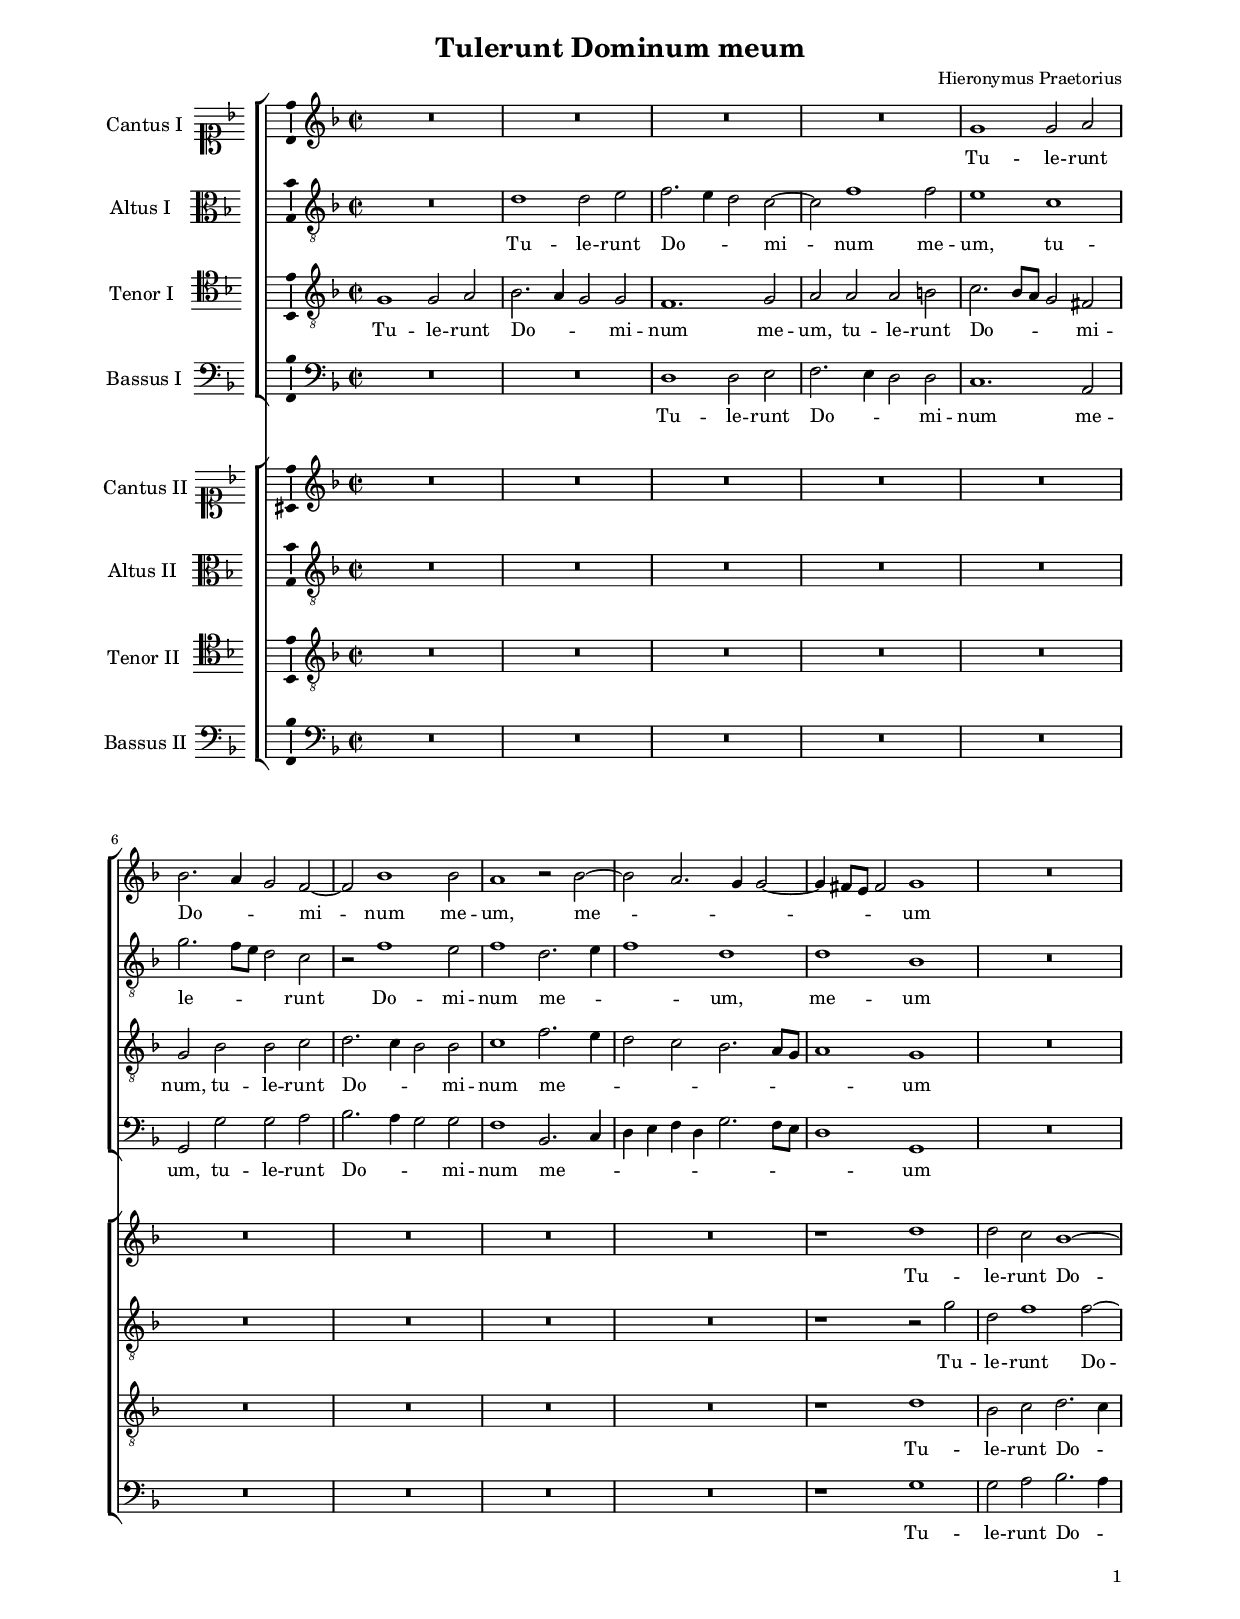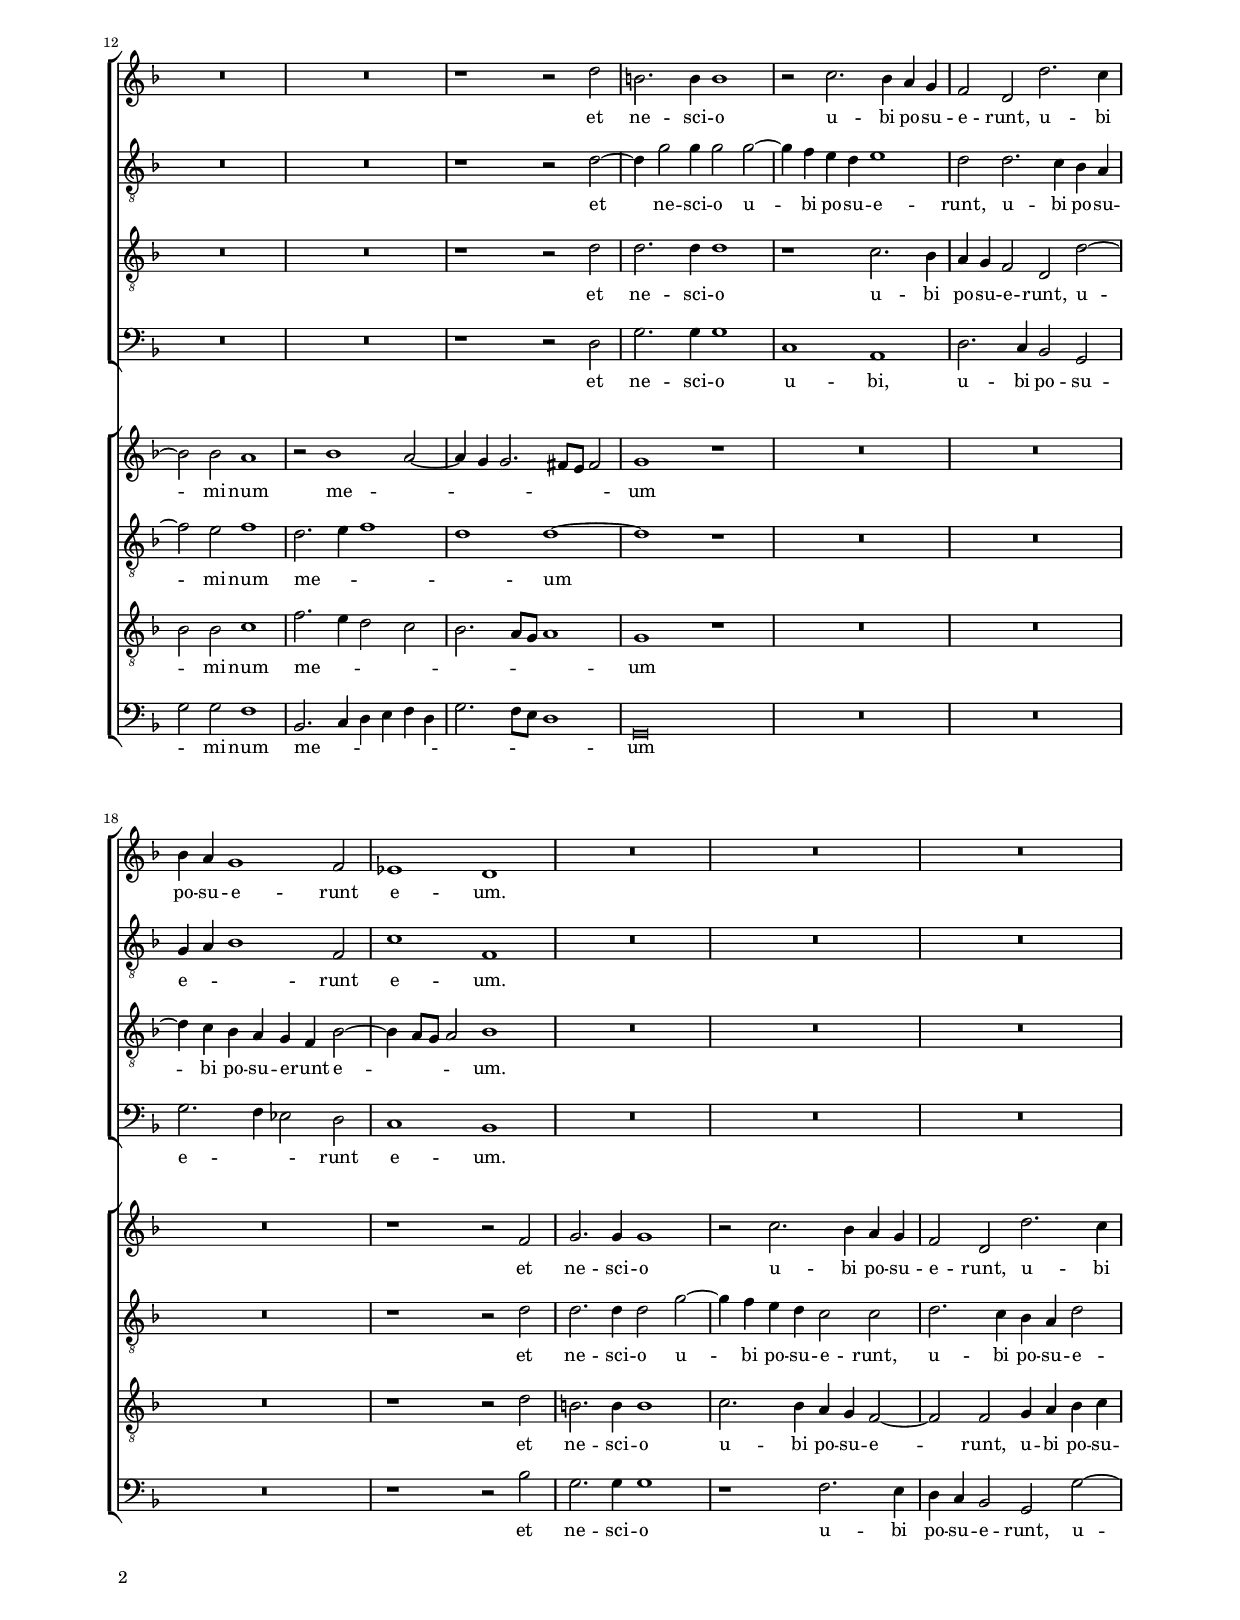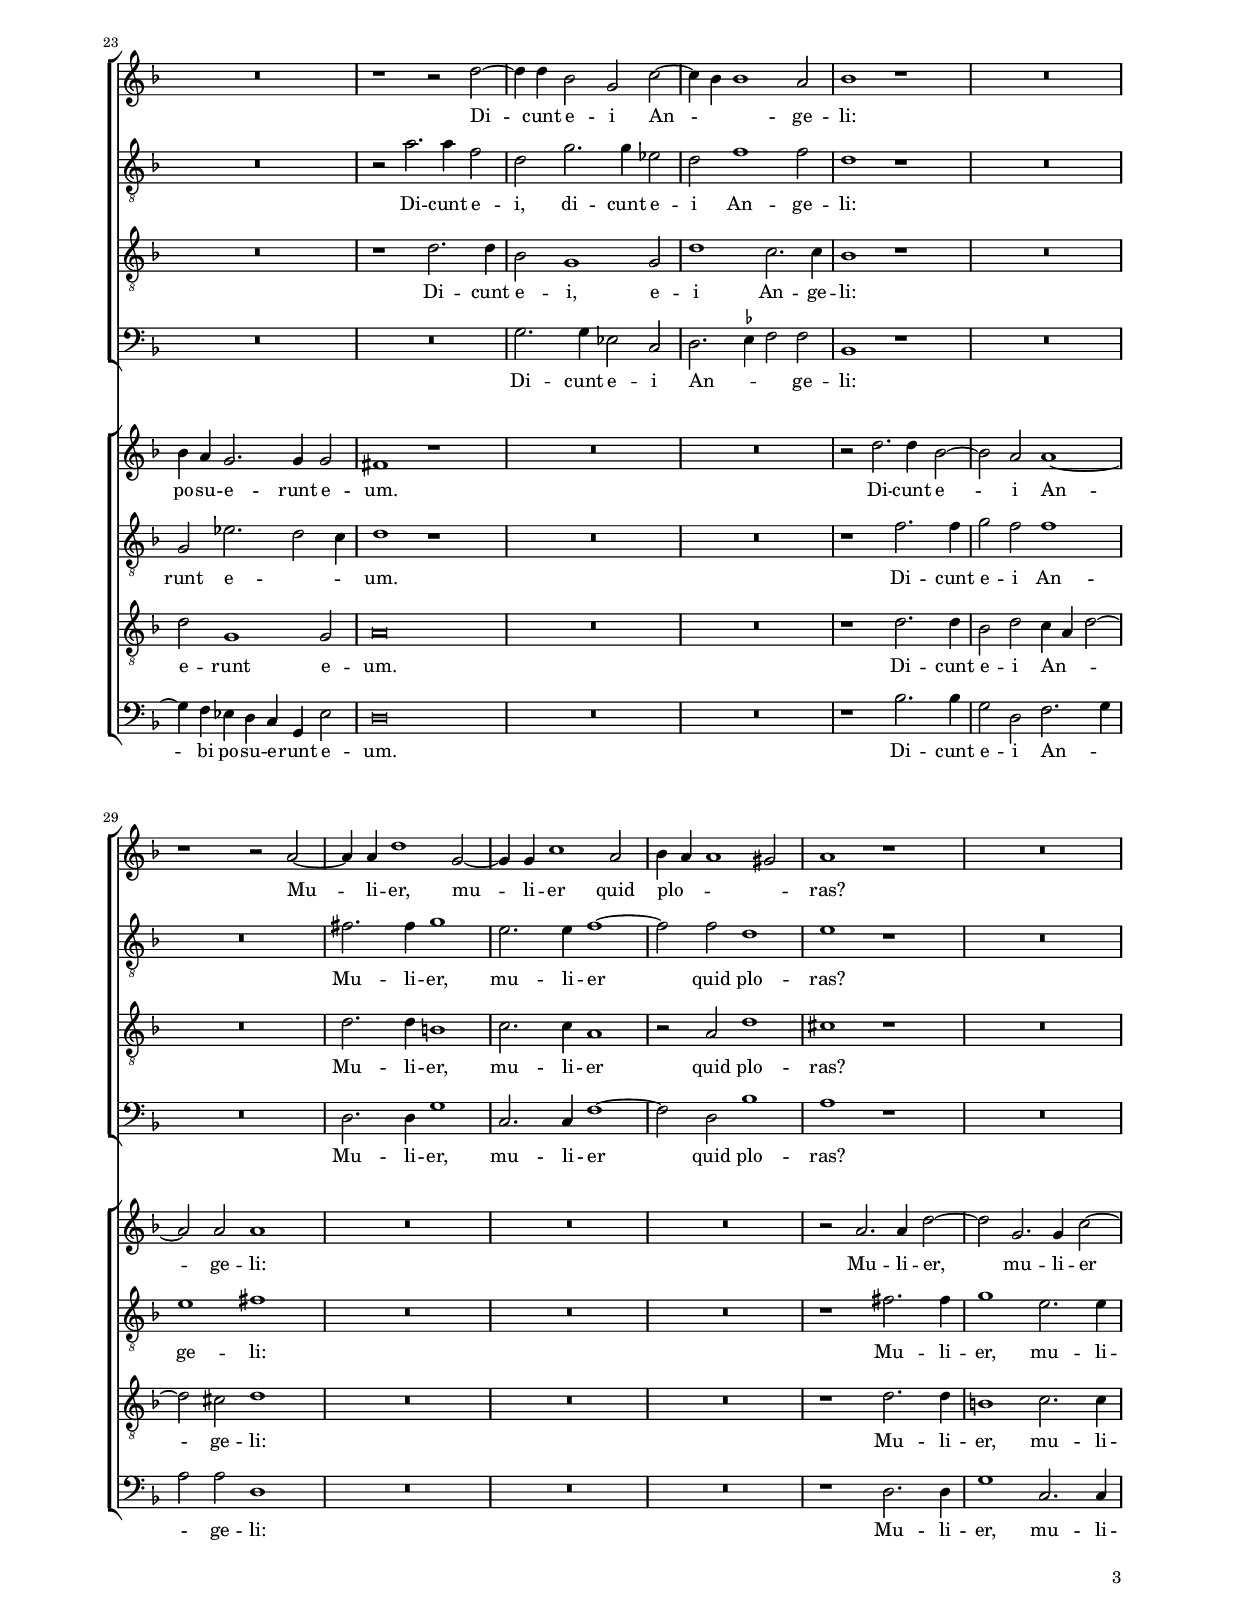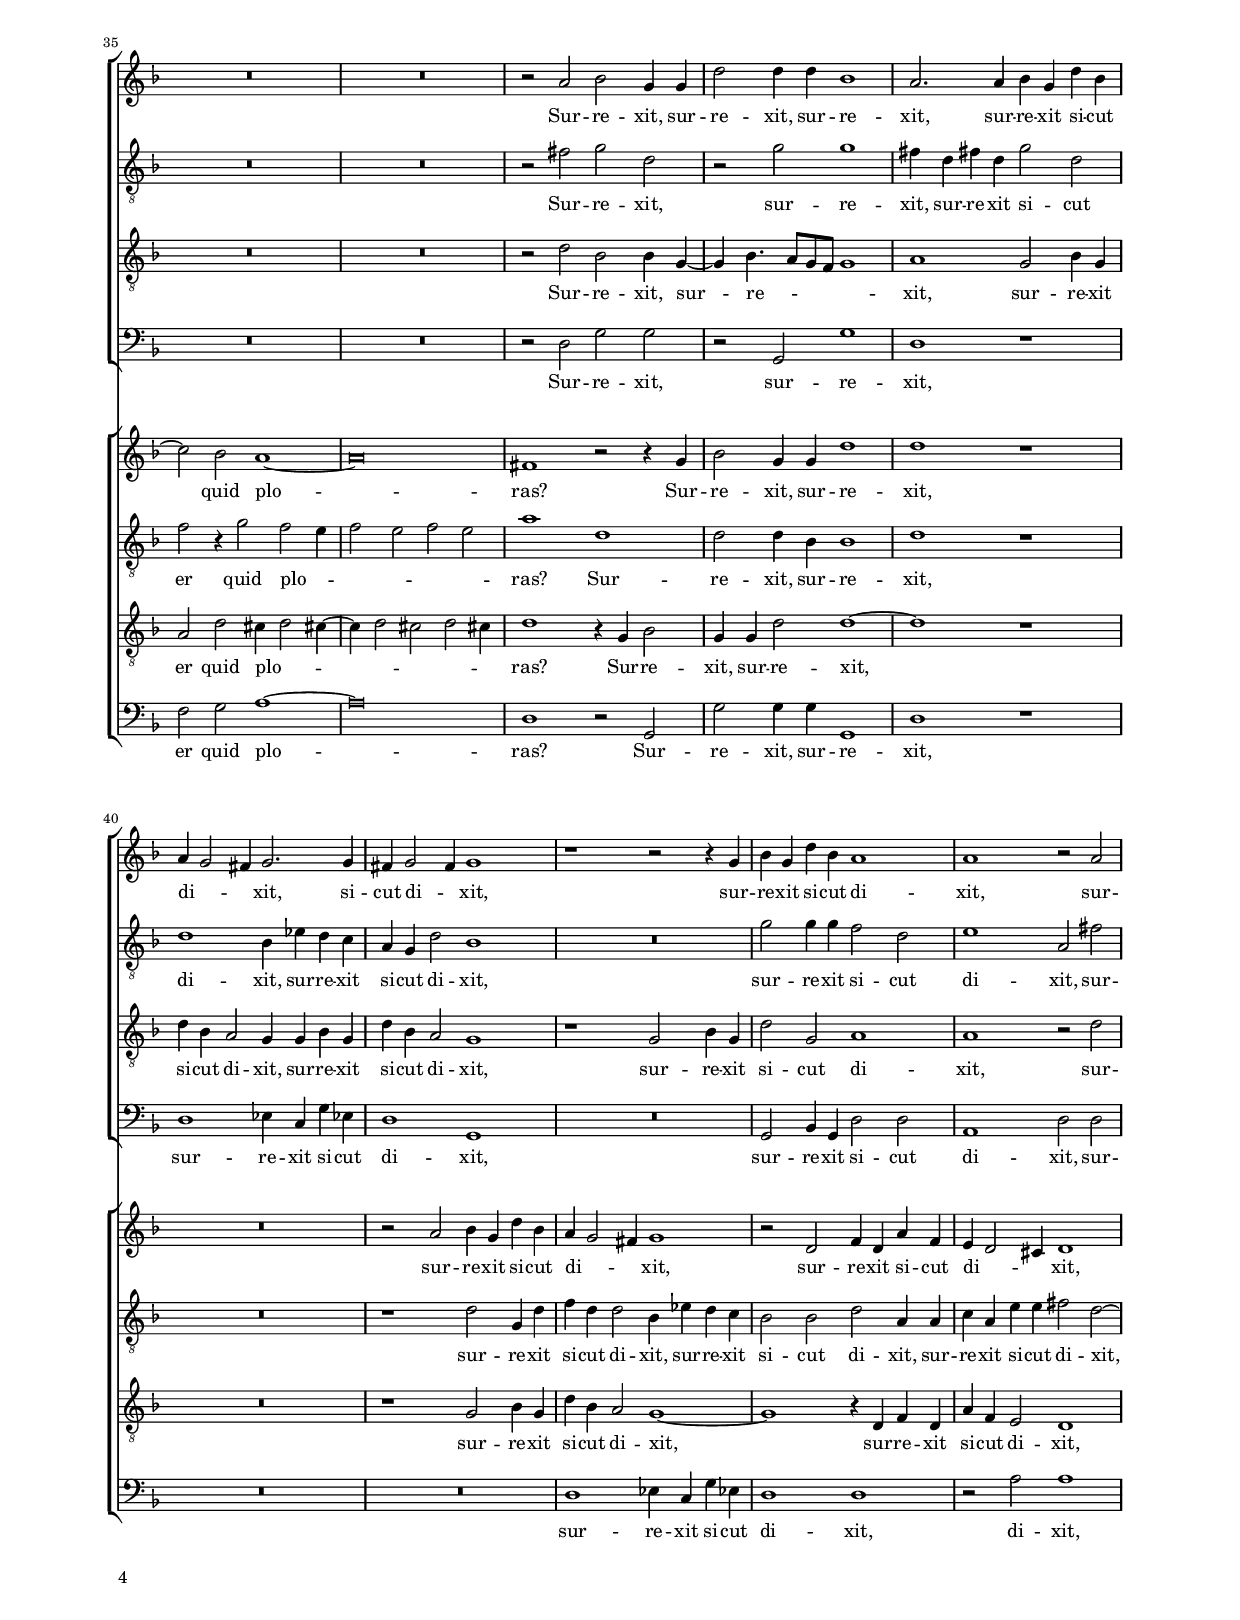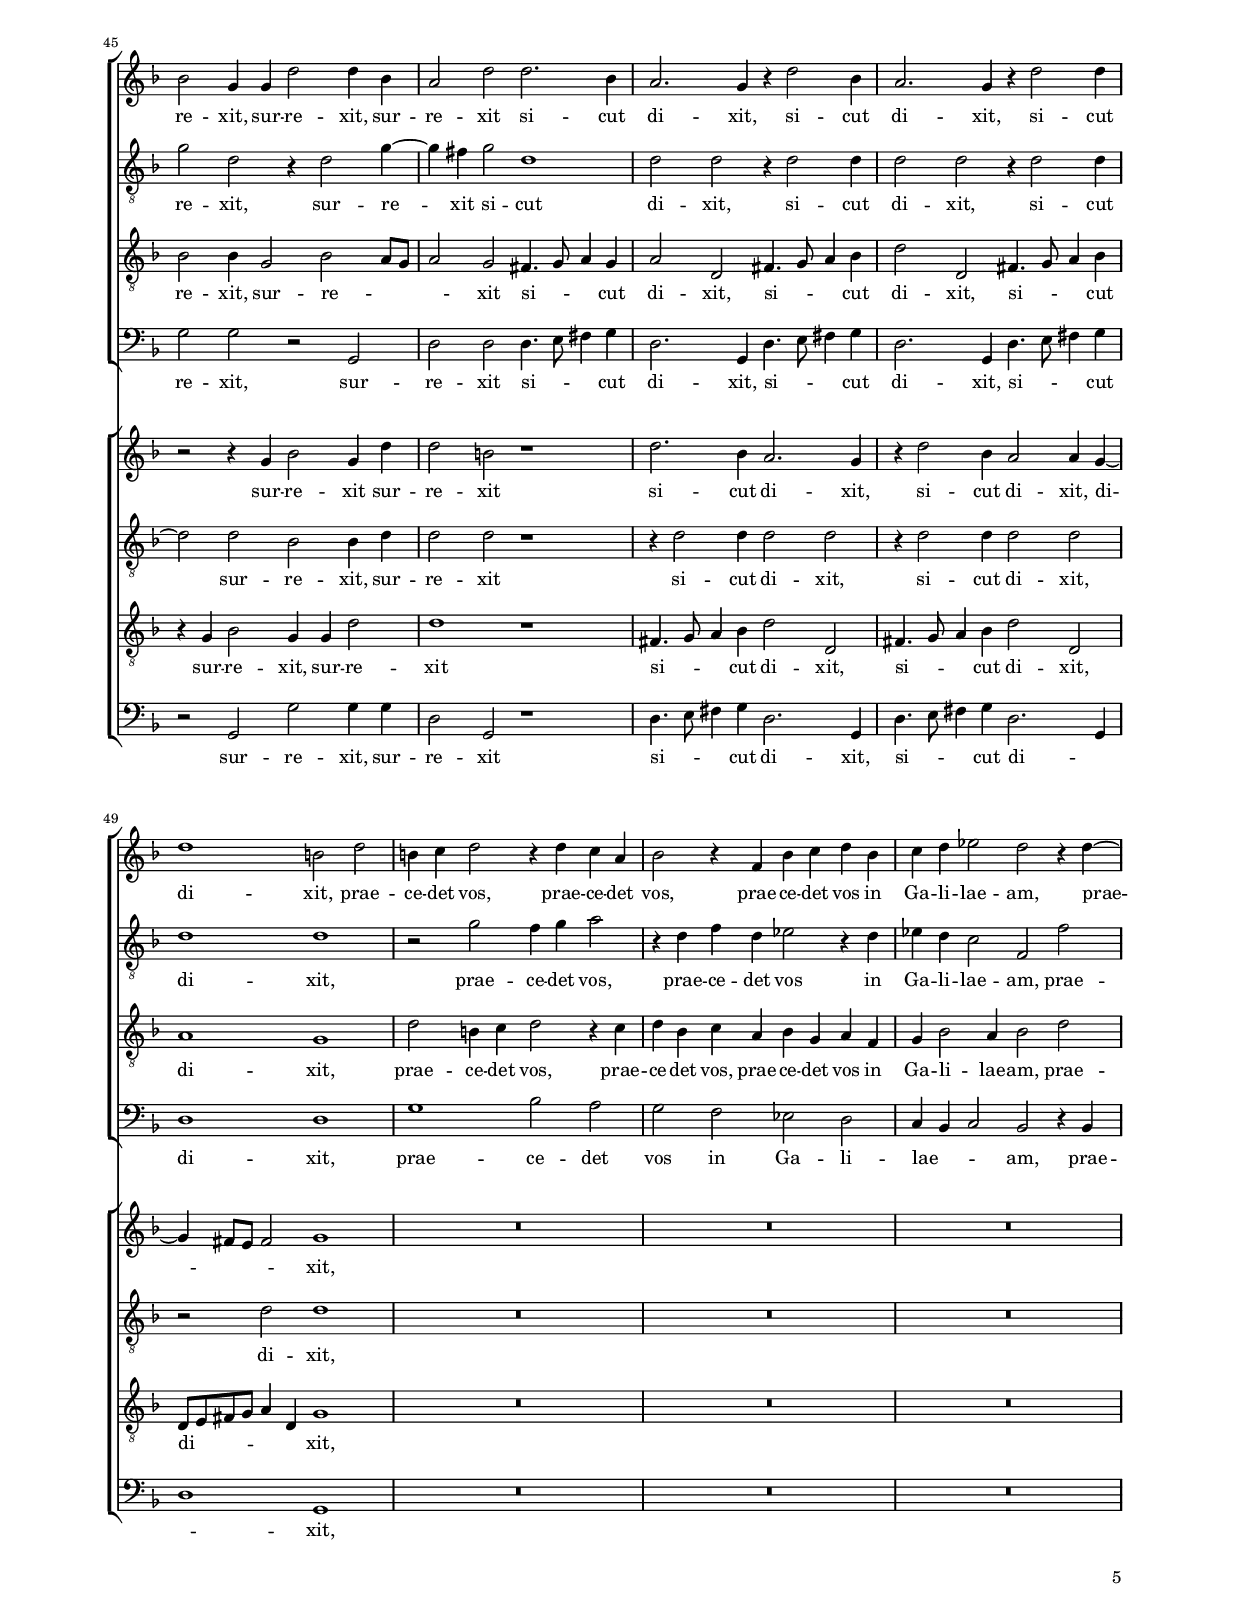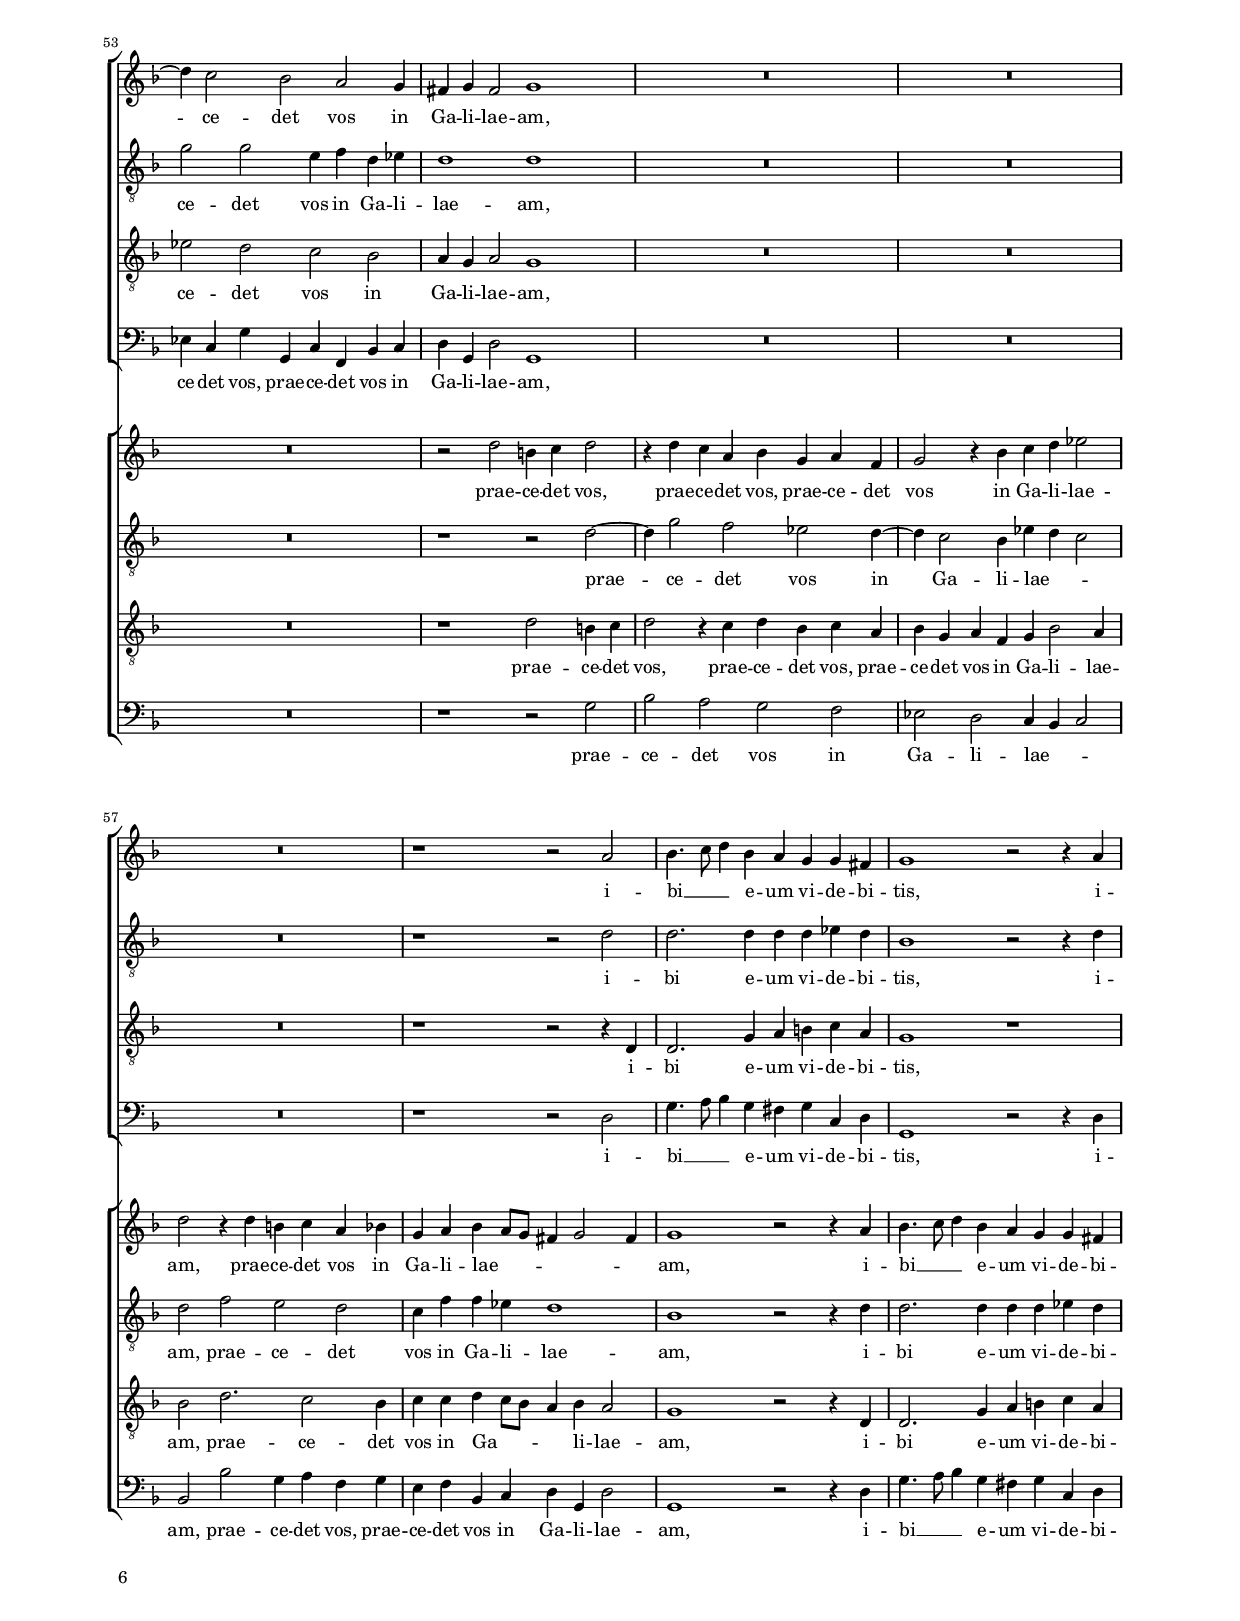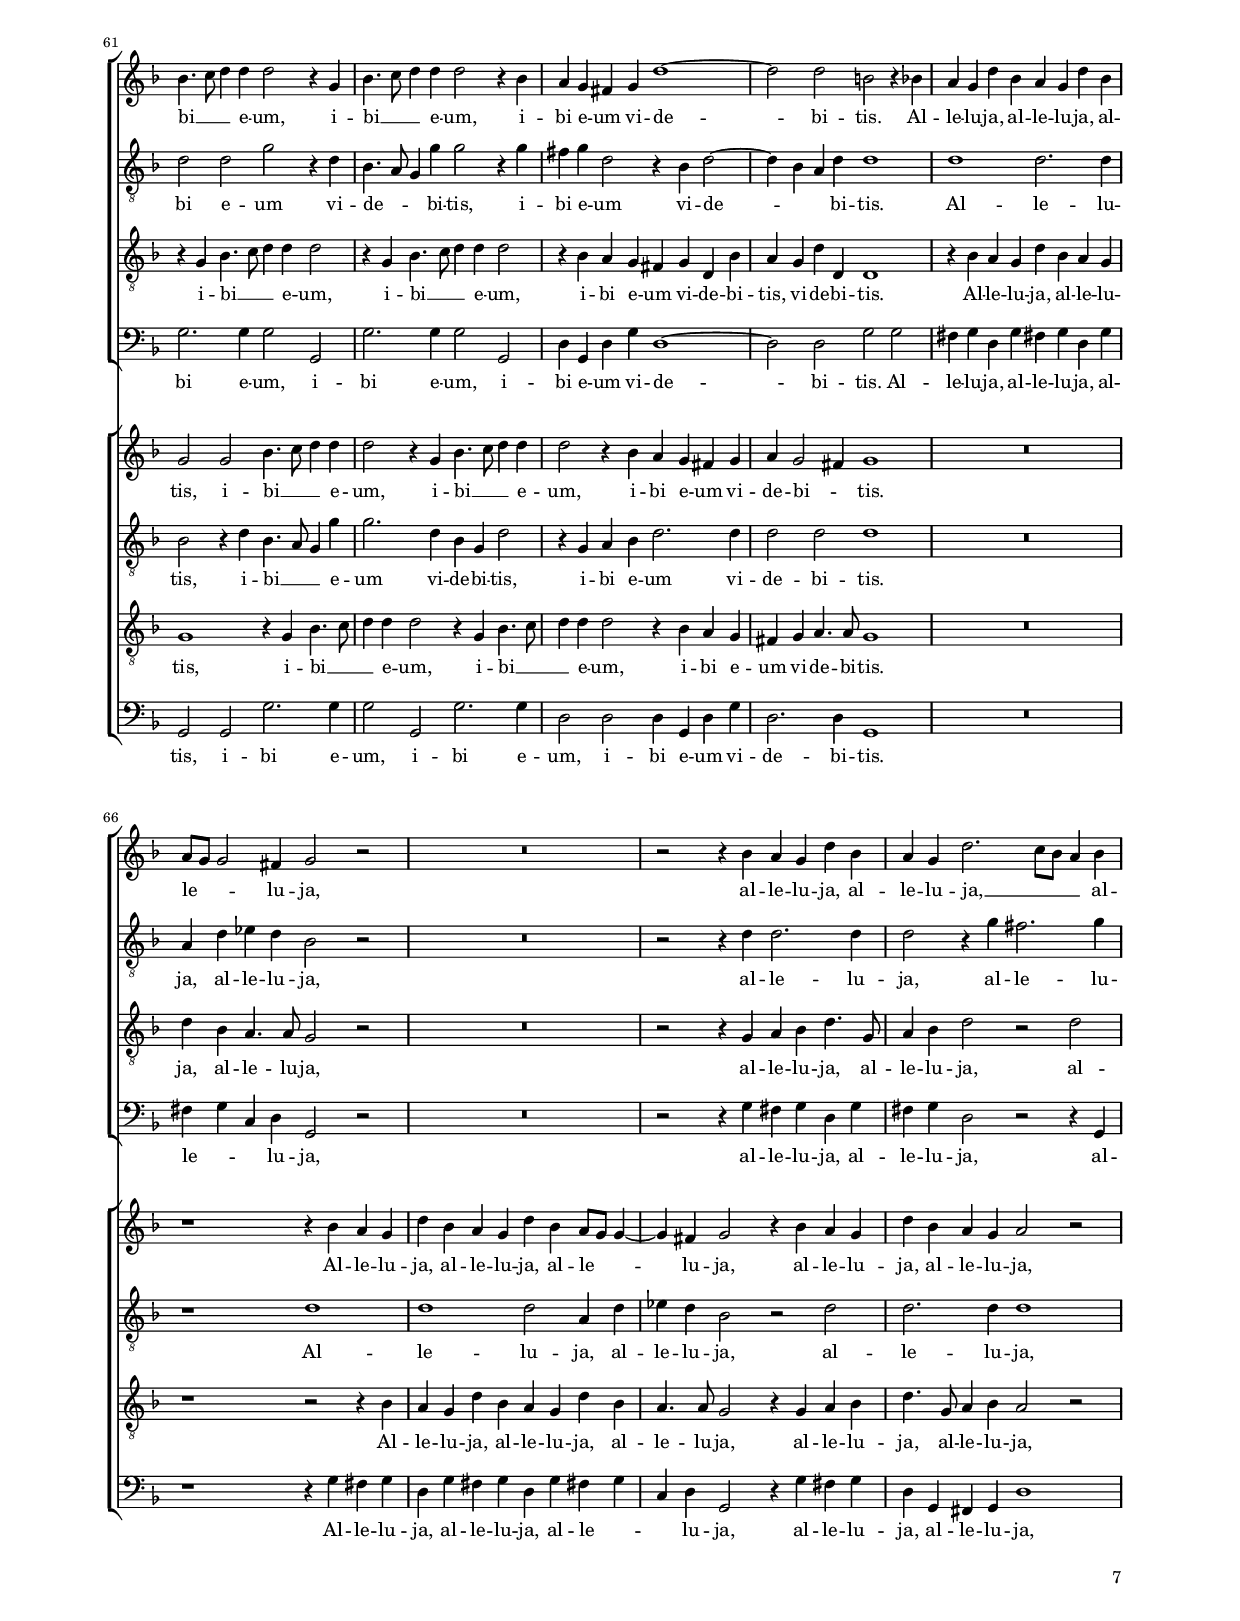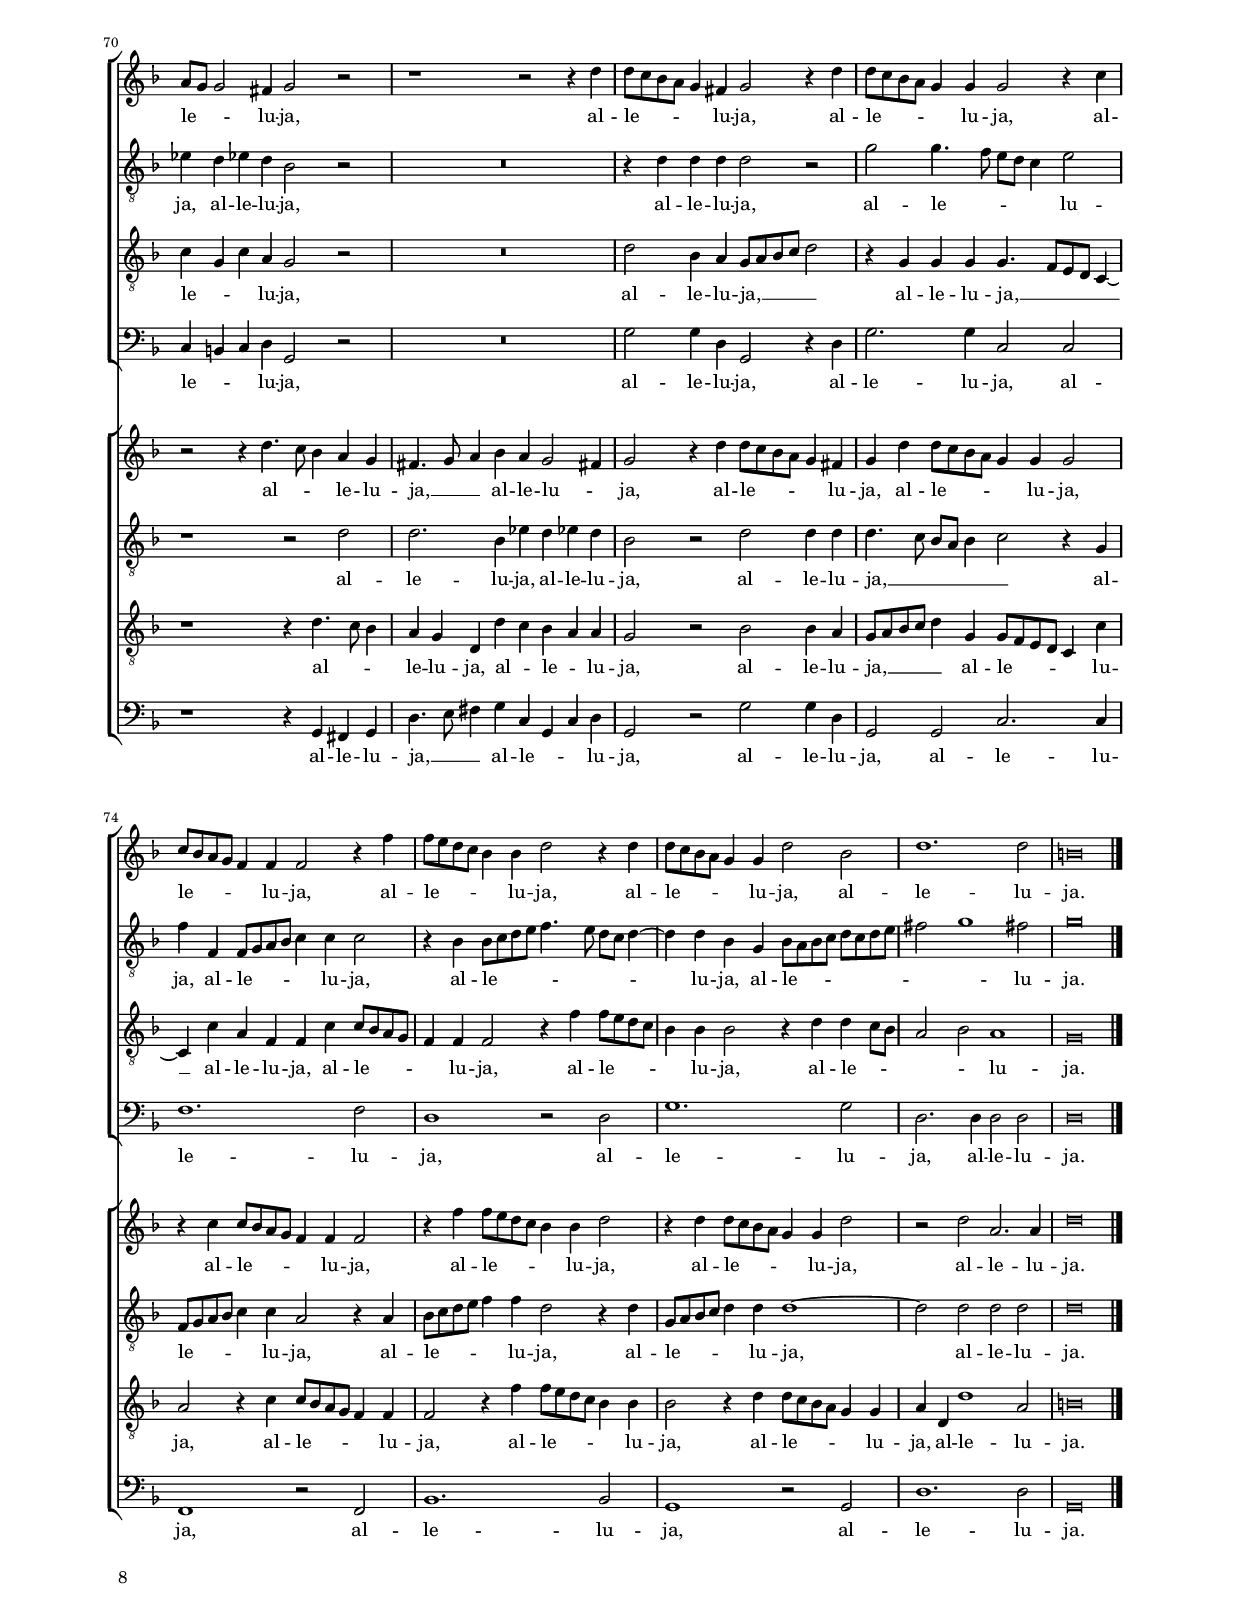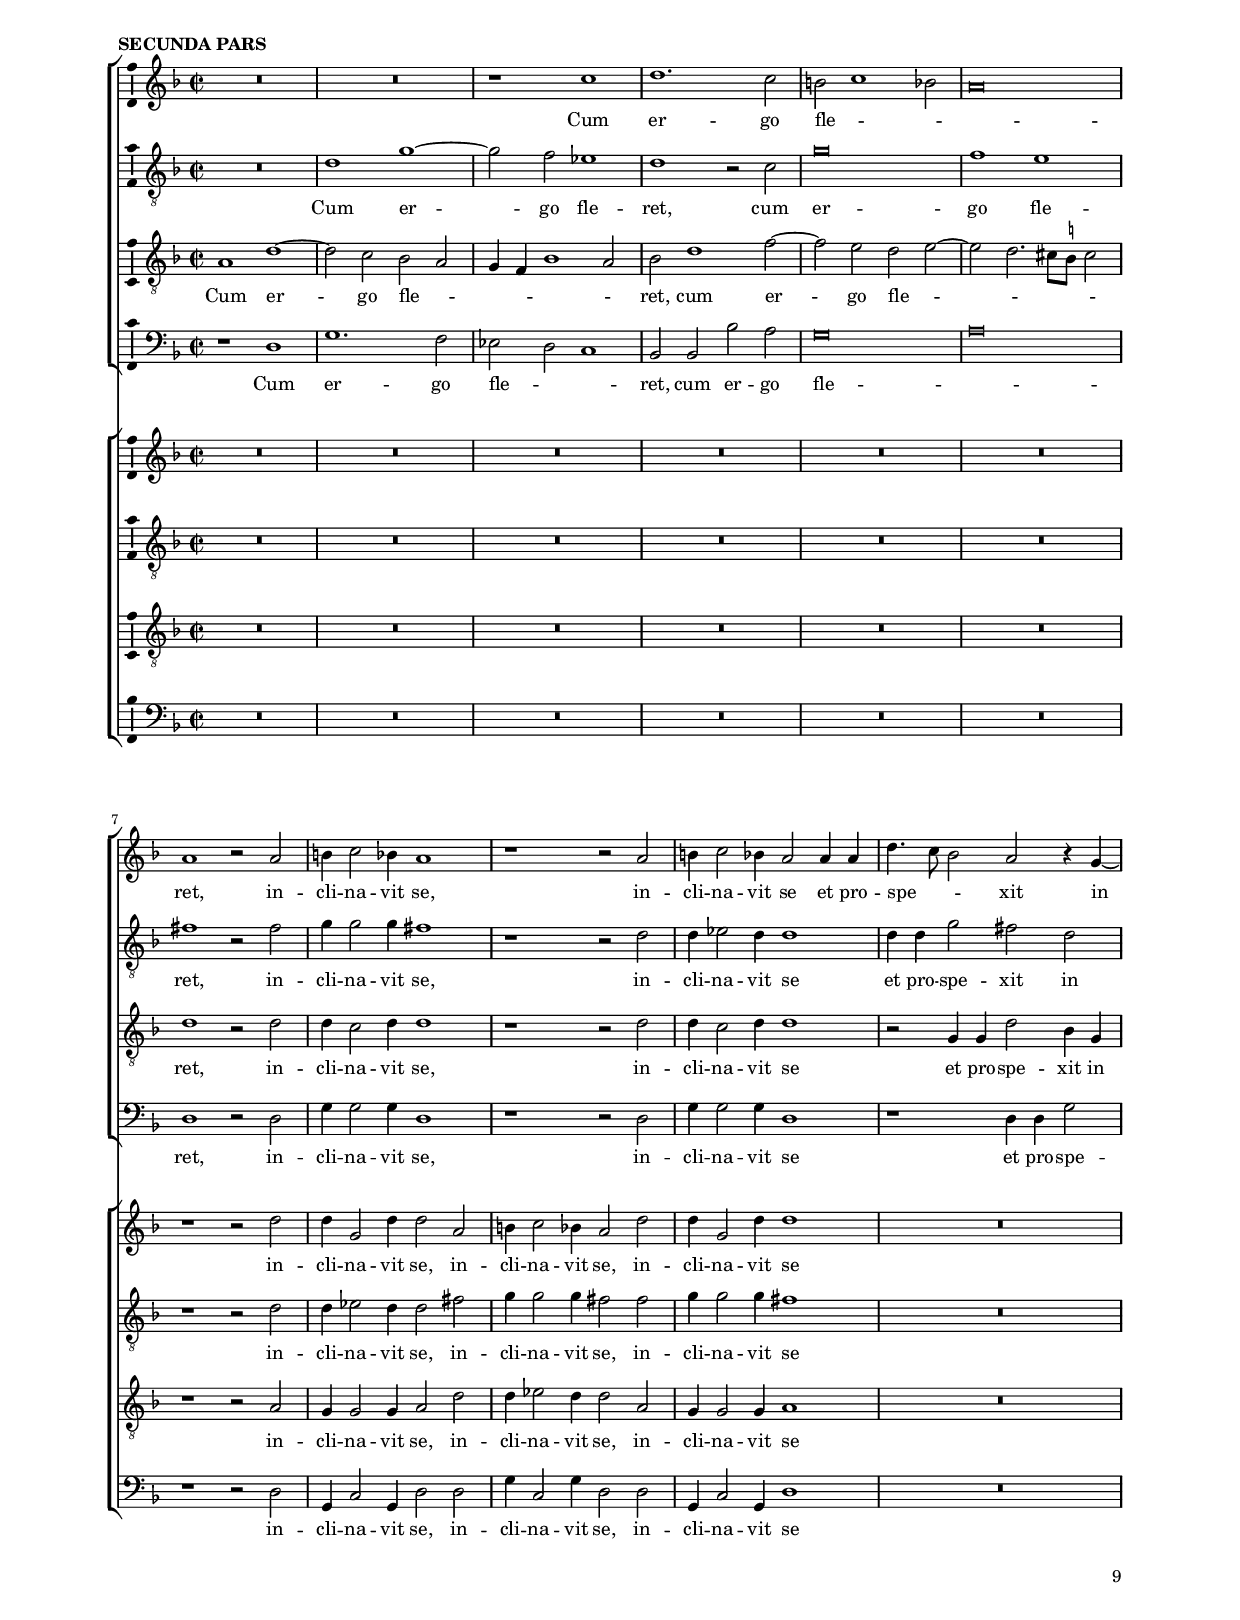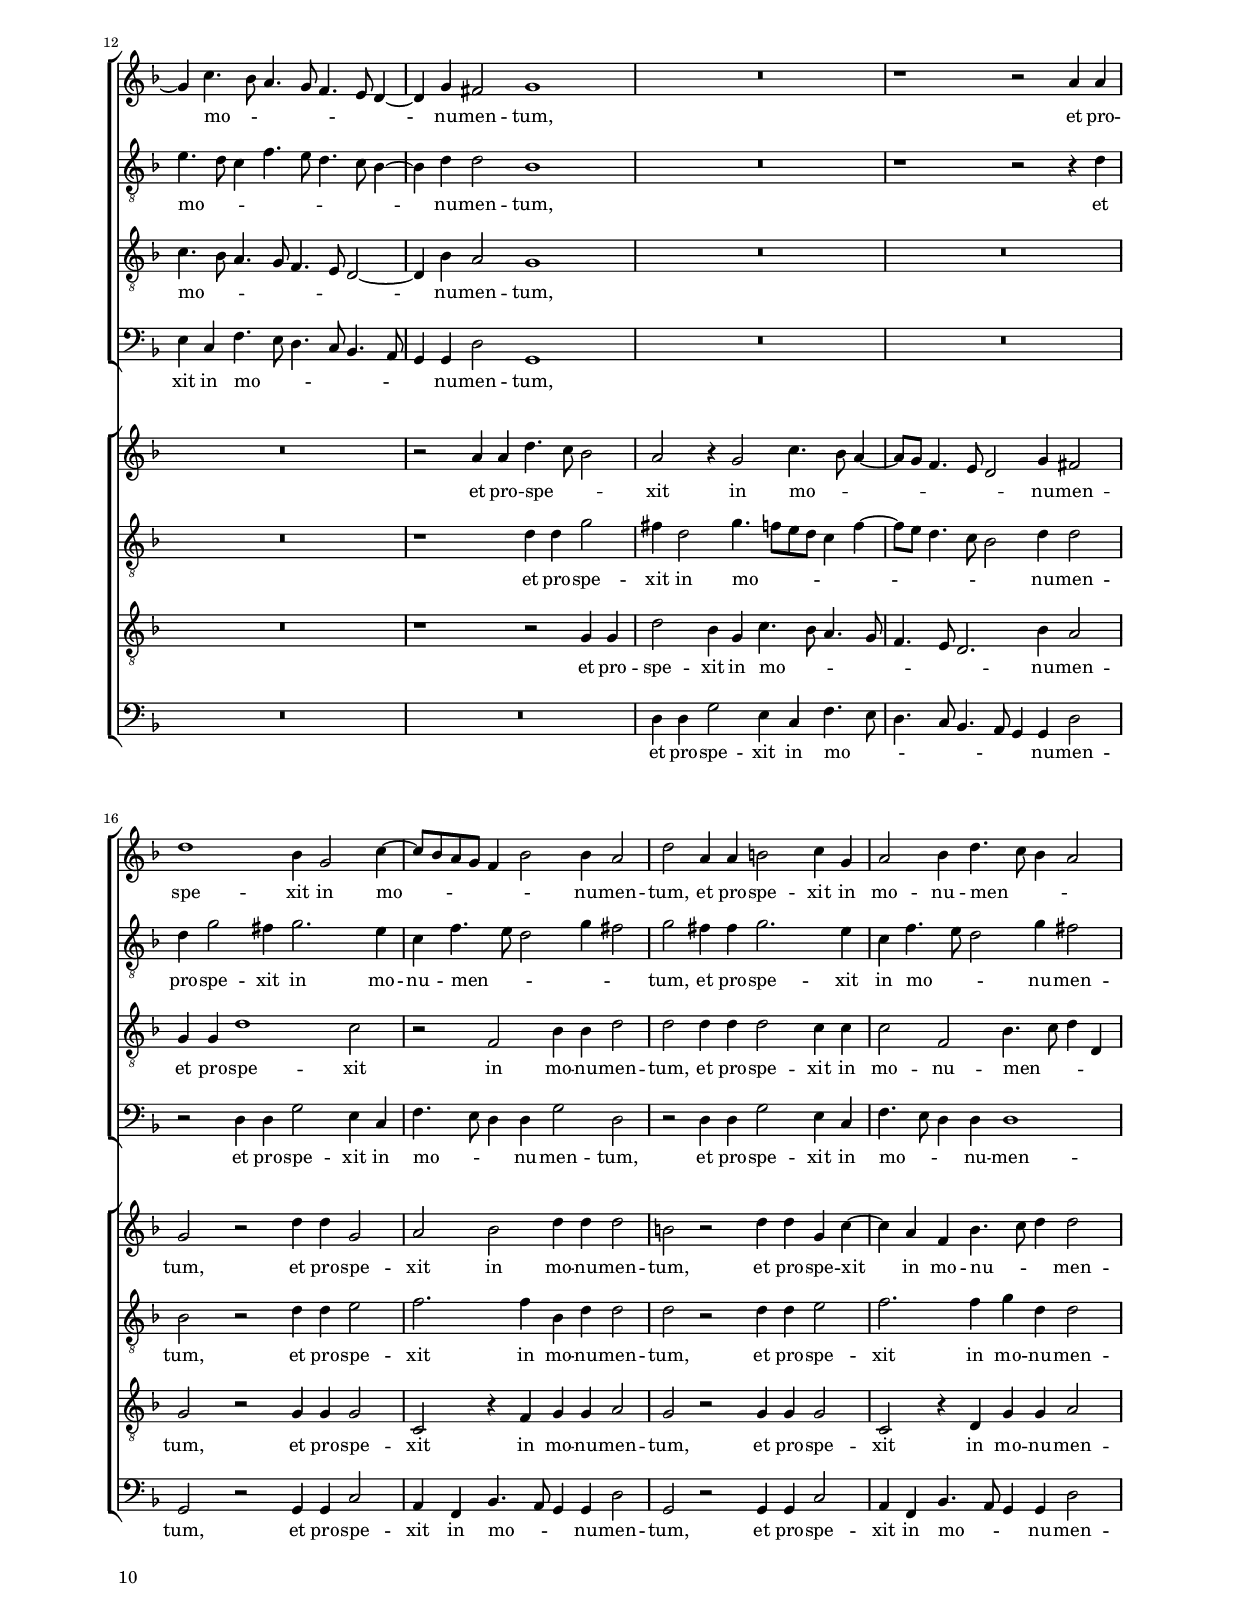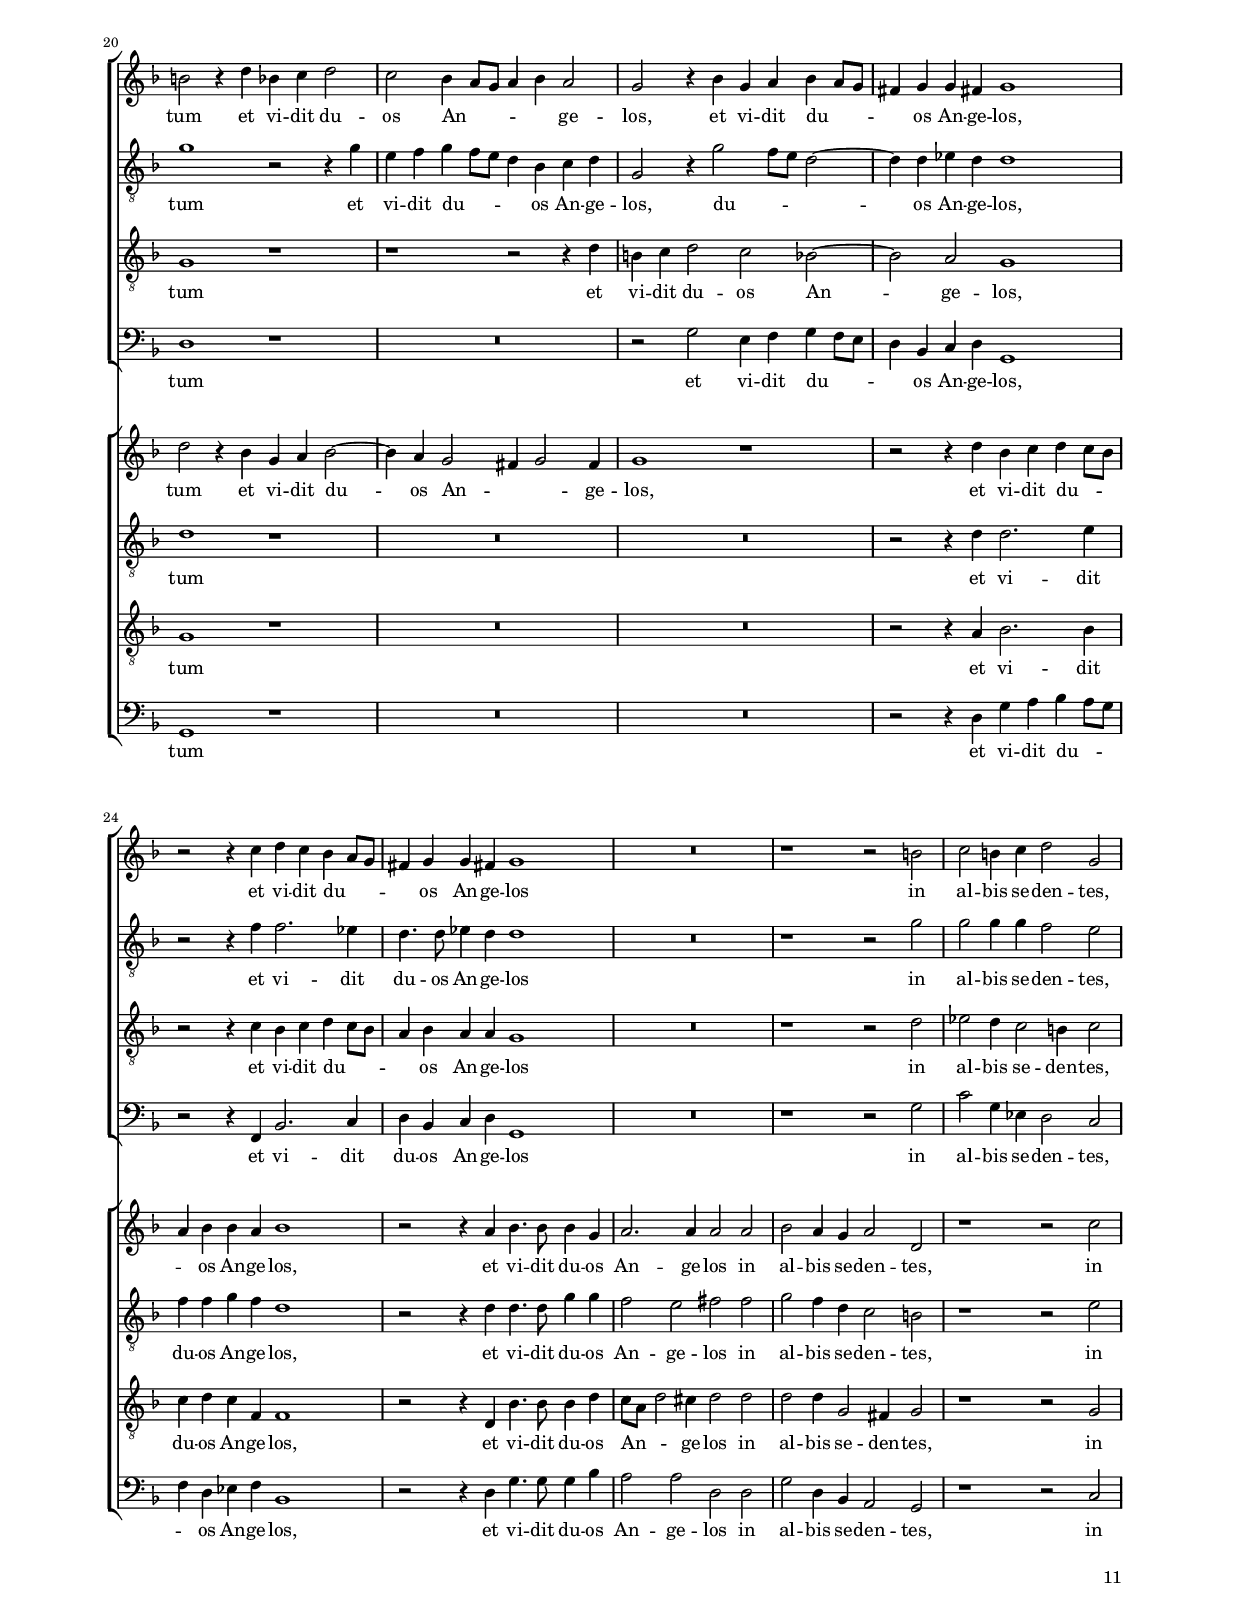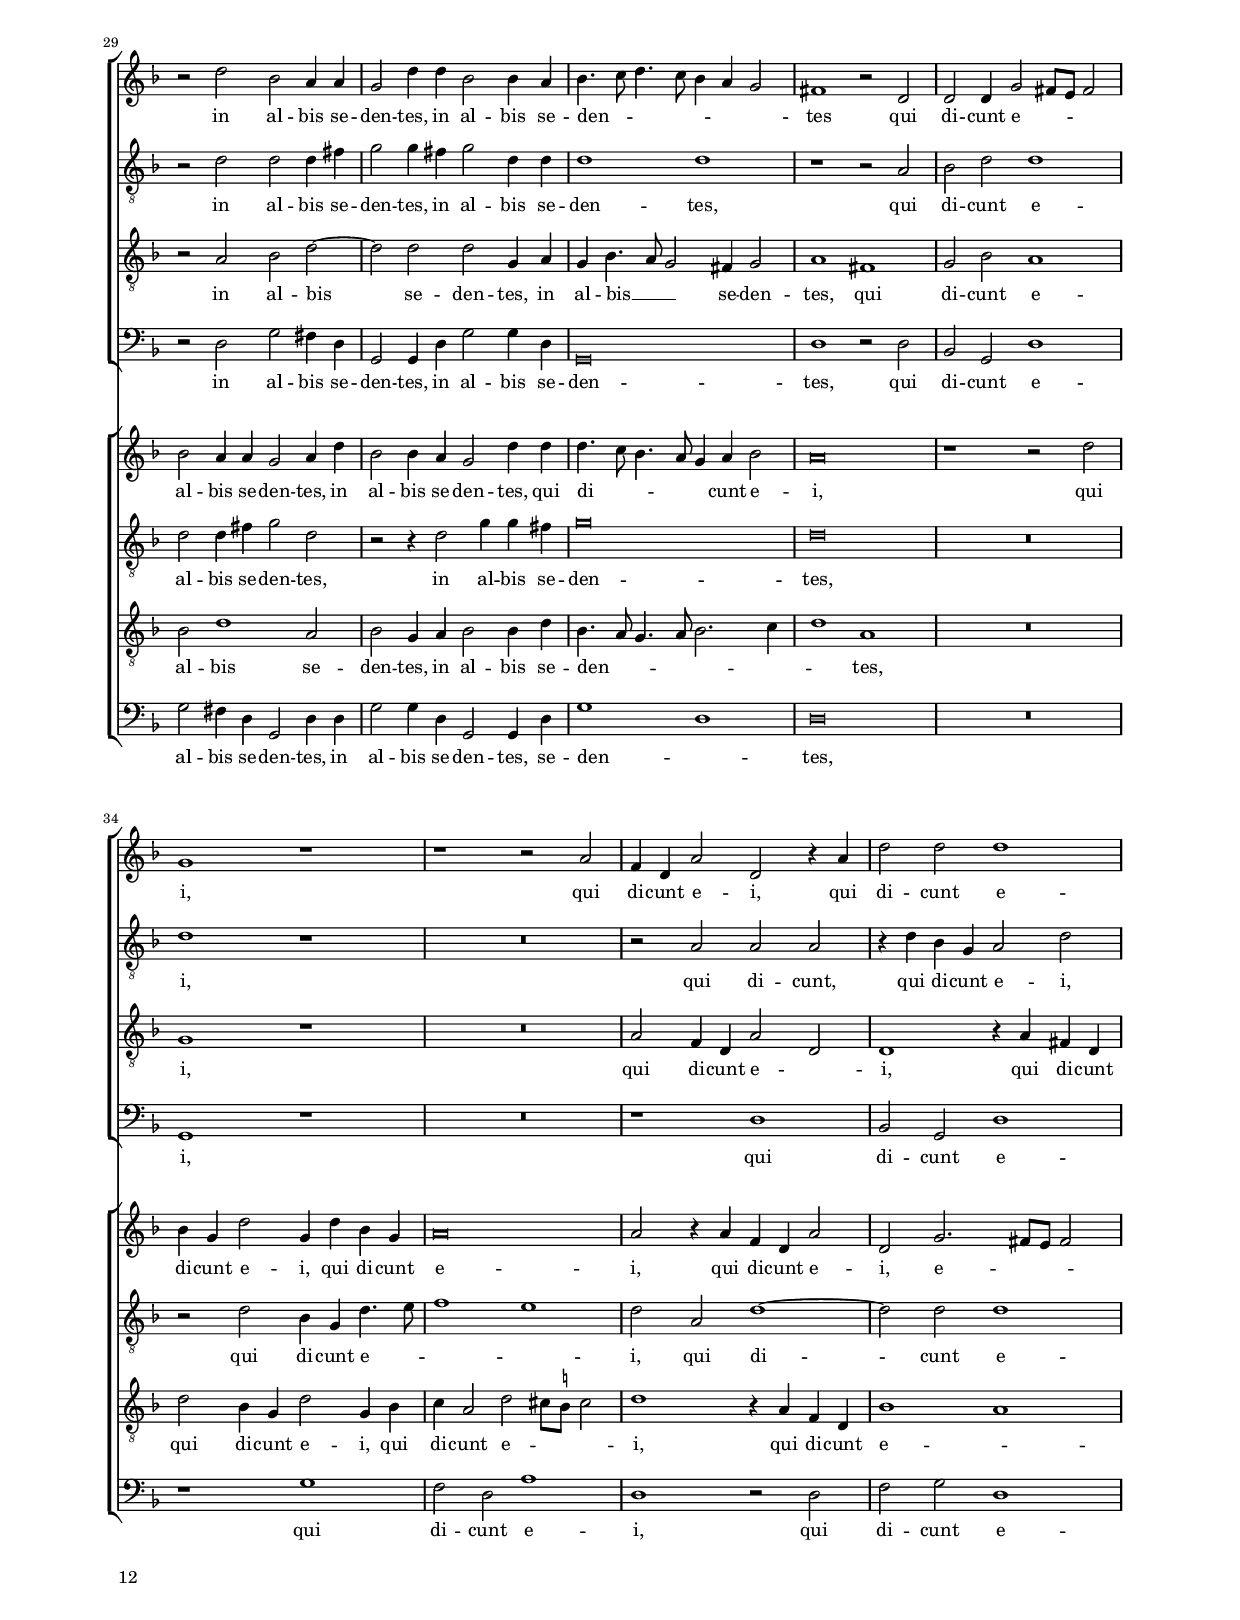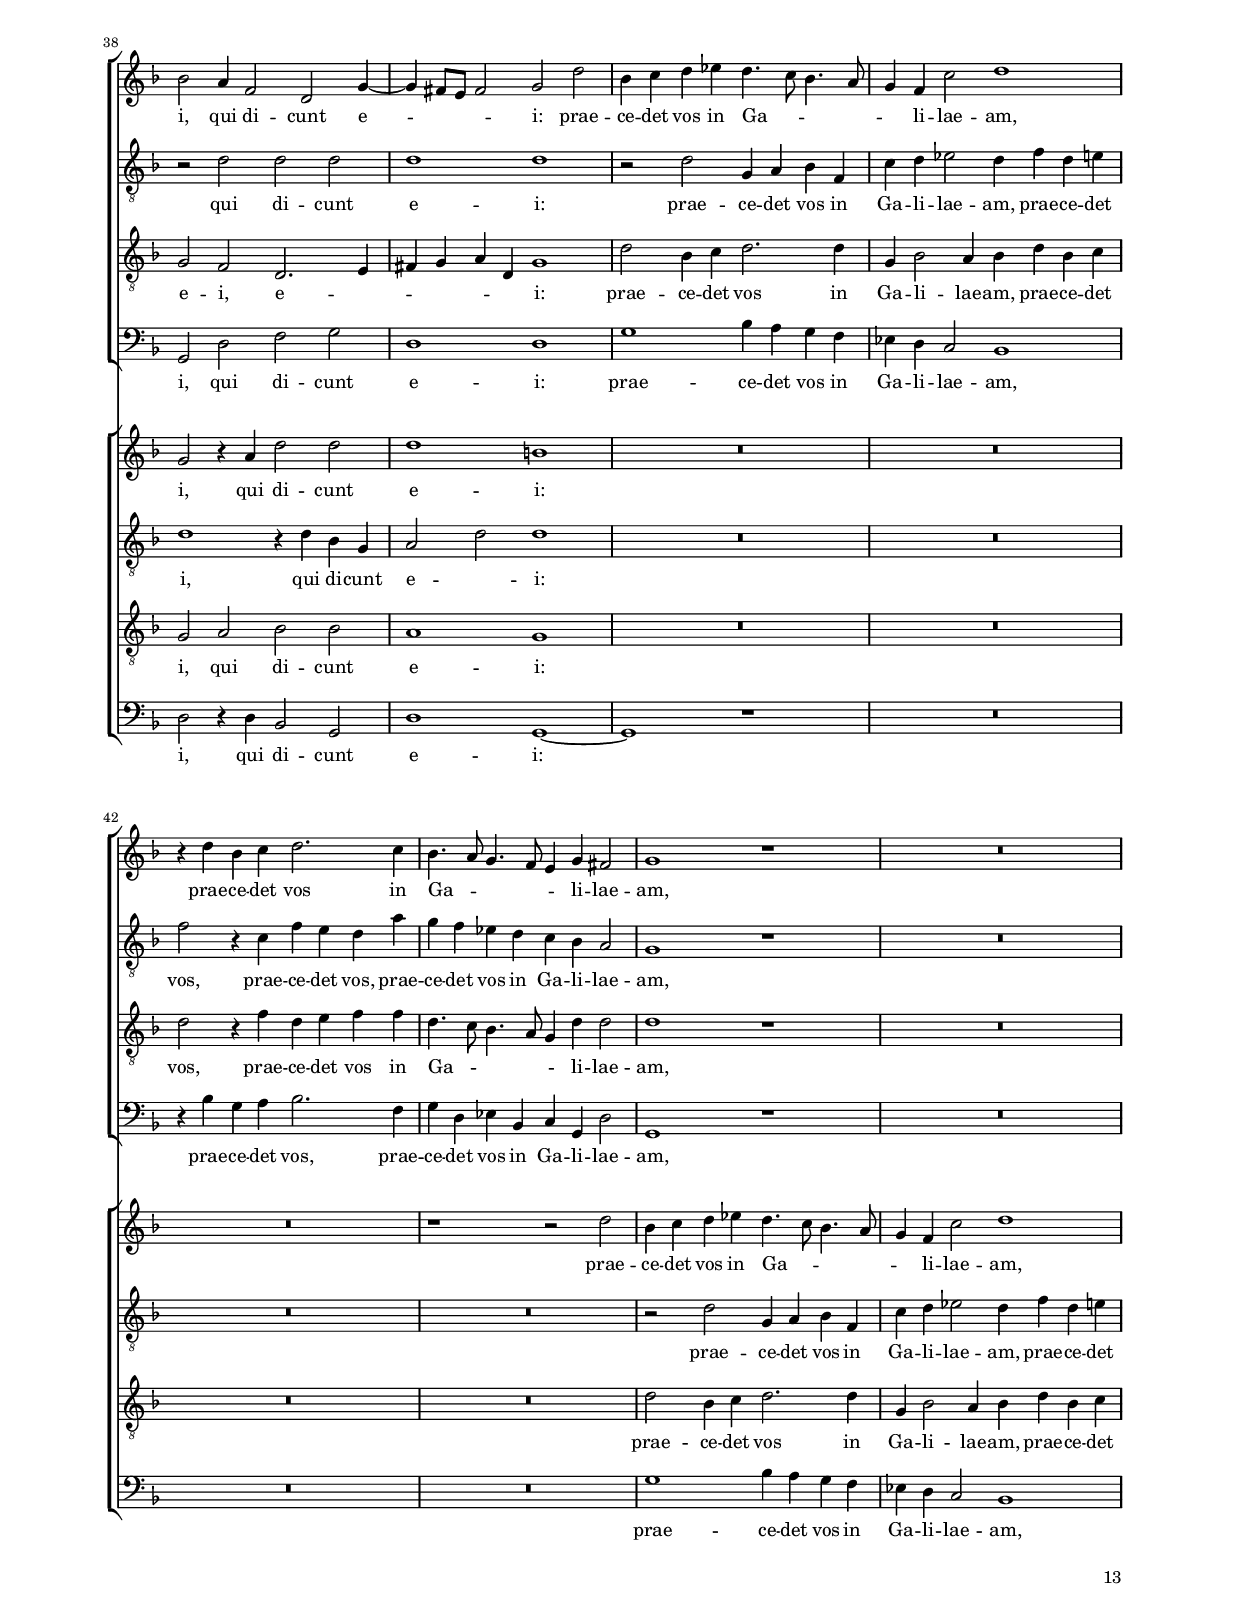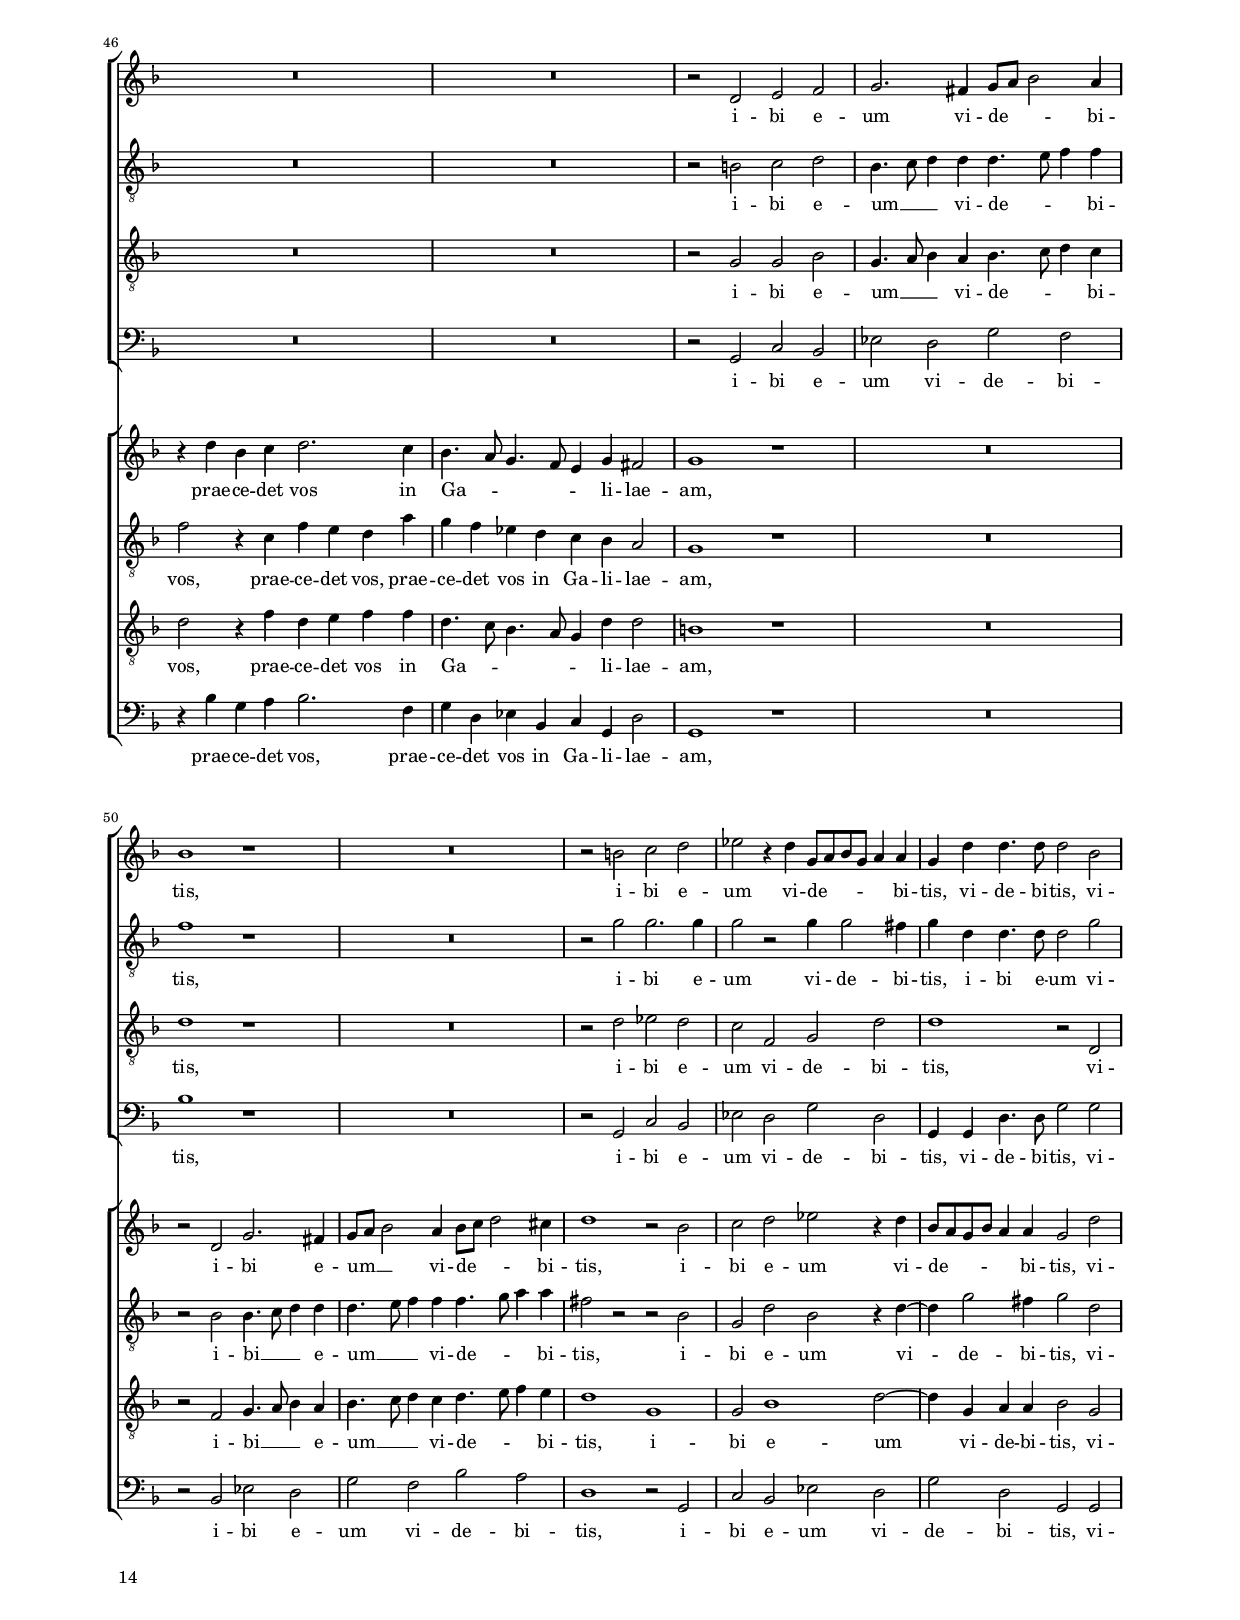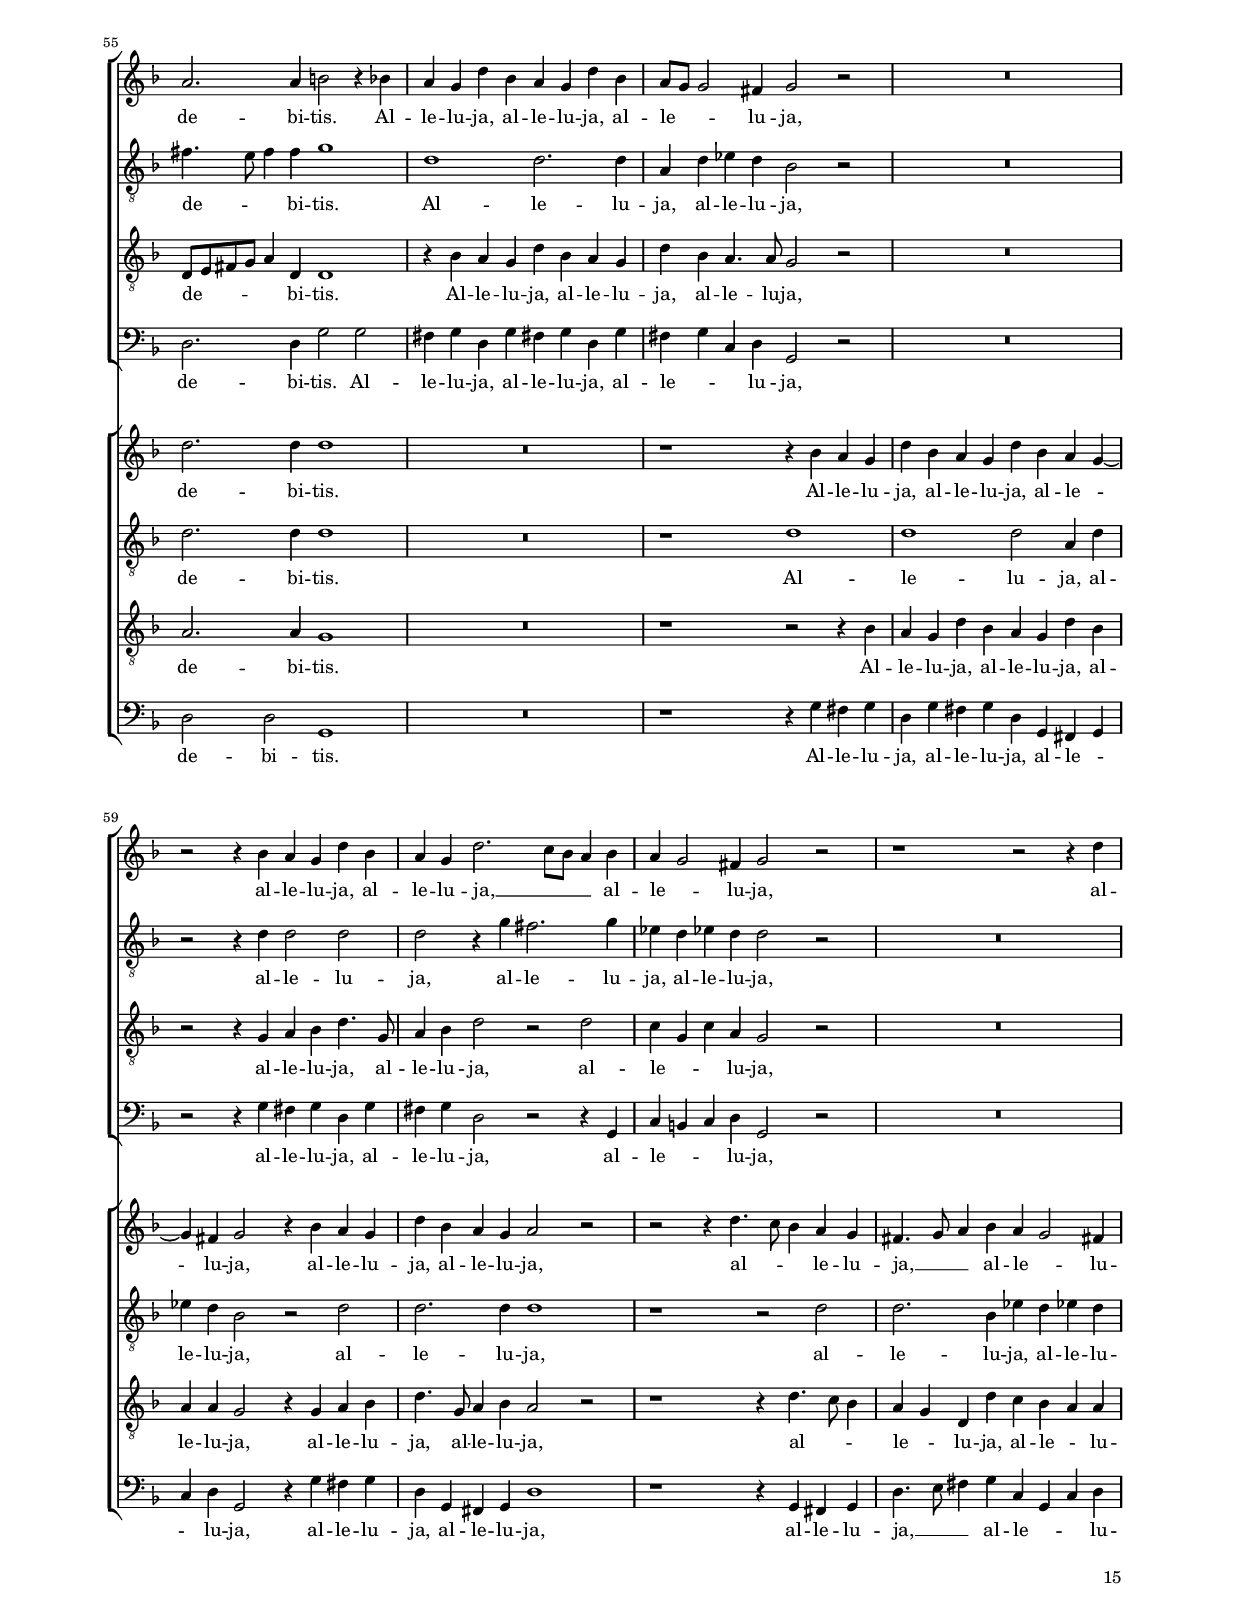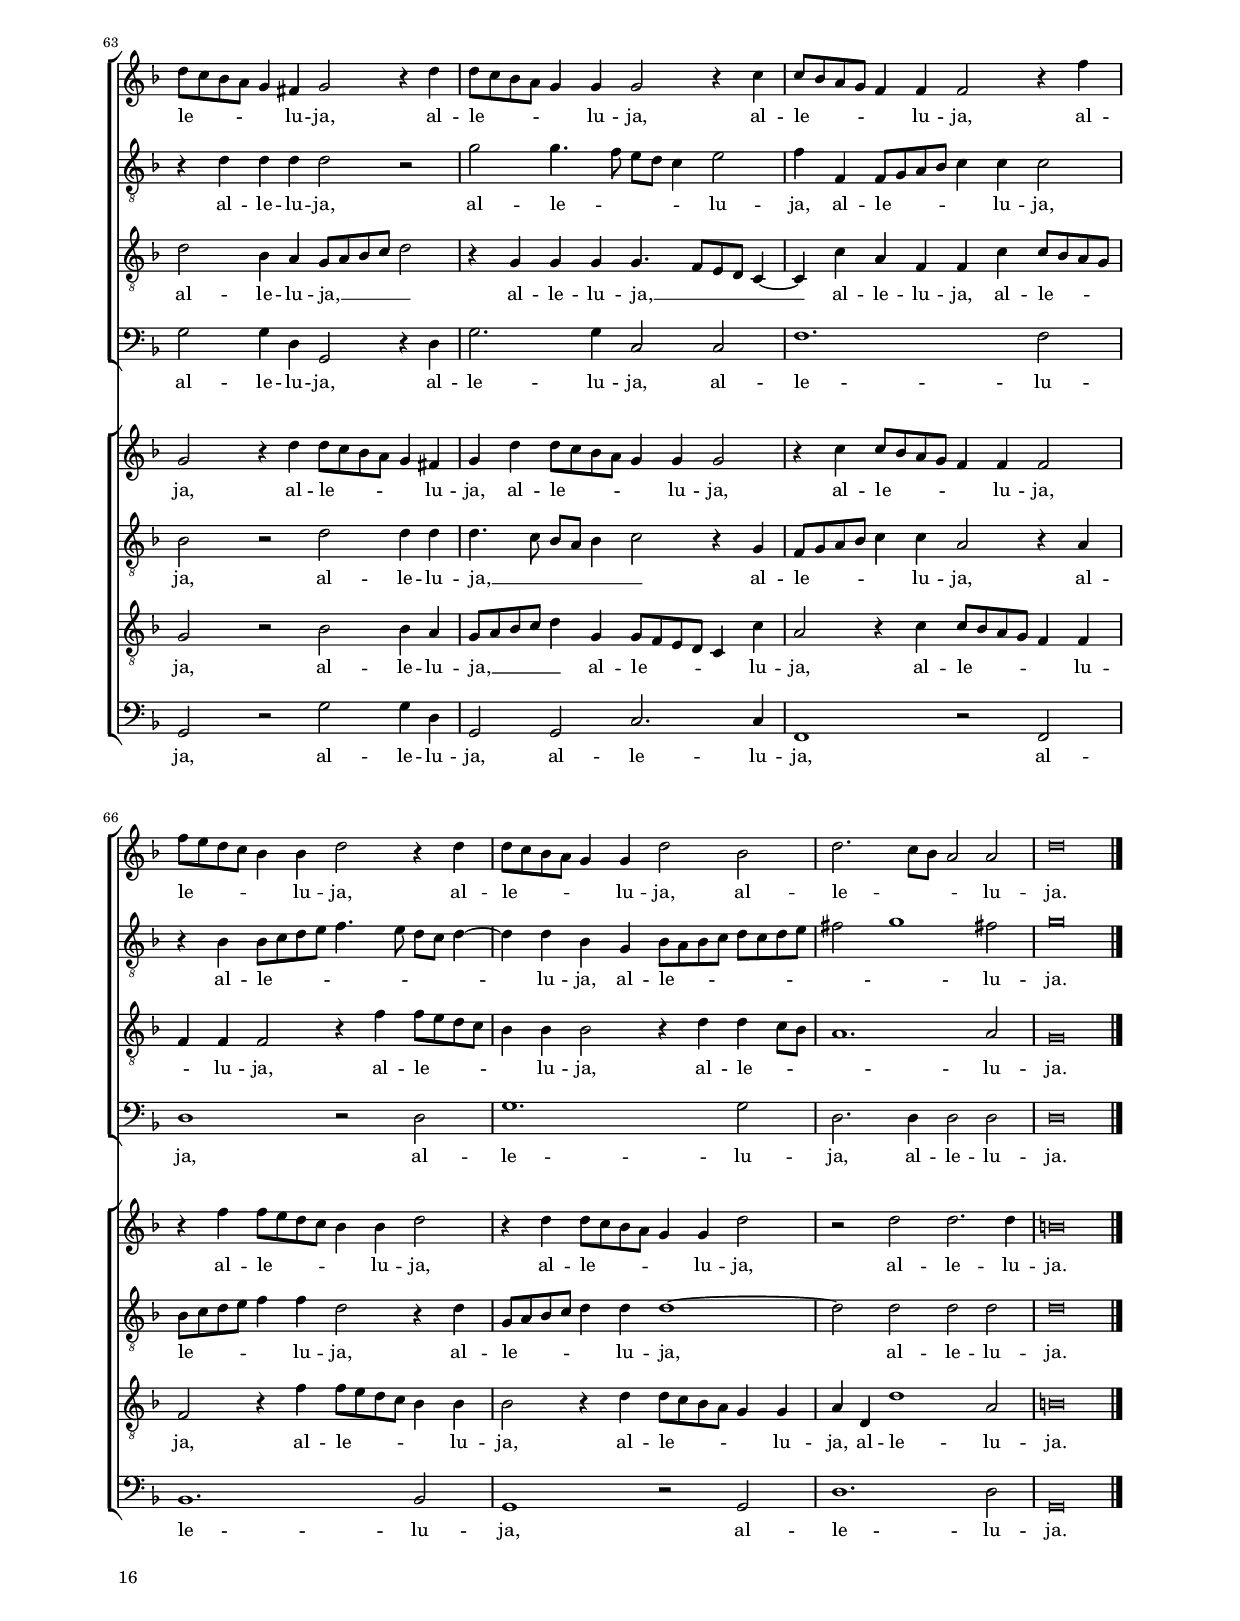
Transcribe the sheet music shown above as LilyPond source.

\header 
{
	title="Tulerunt Dominum meum"
	composer="Hieronymus Praetorius"
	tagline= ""
}

\version "2.22.1"
\language deutsch
#(set-global-staff-size 15)
% #(set-default-paper-size "letter")
#(ly:set-option 'point-and-click #f)


\paper
	{
	top-margin = 2 \cm
	bottom-margin = 1.4 \cm
	left-margin = 2 \cm
	right-margin = 2 \cm
	print-page-number = ##f
	ragged-bottom = ##f
	ragged-last-bottom = ##t
%   systems-per-page = 2
%   page-count = 8
    score-system-spacing = #'((basic-distance . 18) (minimum-distance . 14) (padding . 7) (strechability . 250))
	system-system-spacing = #'((basic-distance . 18) (minimum-distance . 14) (padding . 7) (strechability . 250))
    oddFooterMarkup=\markup   \fill-line { "" \fromproperty #'page:page-number-string }
    evenFooterMarkup=\markup  \fill-line { \fromproperty #'page:page-number-string "" }
    last-bottom-spacing = #'((basic-distance . 12) (minimum-distance . 7) (padding . 4))
	}


global =  
	{
    % \set Staff.autoBeaming = ##f
	\key f \major
	\time 2/2 \set Score.measureLength = #(ly:make-moment 2/1)
        \set Score.tempoHideNote = ##t
        \tempo 2 = 90
        \skip 1*2*78 \bar "|."
	}

	ficta = { \once \set suggestAccidentals = ##t }
	
	forget = #(define-music-function (music) (ly:music?) #{
	\accidentalStyle forget
	$music
	\accidentalStyle default
	#})

        	
incipitcantusprimus = \markup { \score {
	{
	\set Staff.instrumentName = \markup { \fontsize #1 "Cantus I" }
	\key f \major
	\clef soprano
	s4 \bar ""
	}
	\layout  {
	raggedright = ##t
	indent = 1.6 \cm
	line-width = 2.2\cm
	\context { \Staff \remove Time_signature_engraver }
	\override Staff.Clef.Y-extent = #'(0 . 0)
	}} \hspace #1 }
      
incipitaltusprimus = \markup { \score {
	{
	\set Staff.instrumentName = \markup { \fontsize #1 "Altus I" }
	\key f \major
	\clef alto
	s4 \bar ""
	}
	\layout  {
	raggedright = ##t
	indent = 1.6 \cm
	line-width = 2.2\cm
	\context { \Staff \remove Time_signature_engraver }
	\override Staff.Clef.Y-extent = #'(0 . 0)
	}} \hspace #1 }
      
incipittenorprimus = \markup { \score {
	{
	\set Staff.instrumentName = \markup { \fontsize #1 "Tenor I" }
	\key f \major
	\clef tenor
	s4 \bar ""
	}
	\layout  {
	raggedright = ##t
	indent = 1.6 \cm
	line-width = 2.2\cm
	\context { \Staff \remove Time_signature_engraver }
	\override Staff.Clef.Y-extent = #'(0 . 0)
	}} \hspace #1 }


incipitbassusprimus = \markup { \score {
	{
	\set Staff.instrumentName = \markup { \fontsize #1 "Bassus I" }
	\key f \major
	\clef bass
	s4 \bar ""
	}
	\layout  {
	raggedright = ##t
	indent = 1.6 \cm
	line-width = 2.2\cm
	\context { \Staff \remove Time_signature_engraver }
	\override Staff.Clef.Y-extent = #'(0 . 0)
	}} \hspace #1 }

incipitcantussecundus = \markup { \score {
	{
	\set Staff.instrumentName = \markup { \fontsize #1 "Cantus II" }
	\key f \major
	\clef soprano
	s4 \bar ""
	}
	\layout  {
	raggedright = ##t
	indent = 1.6 \cm
	line-width = 2.2\cm
	\context { \Staff \remove Time_signature_engraver }
	\override Staff.Clef.Y-extent = #'(0 . 0)
	}} \hspace #1 }


incipitaltussecundus = \markup { \score {
	{
	\set Staff.instrumentName = \markup { \fontsize #1 "Altus II" }
	\key f \major
	\clef alto
	s4 \bar ""
	}
	\layout  {
	raggedright = ##t
	indent = 1.6 \cm
	line-width = 2.2\cm
	\context { \Staff \remove Time_signature_engraver }
	\override Staff.Clef.Y-extent = #'(0 . 0)
	}} \hspace #1 }


incipittenorsecundus = \markup { \score {
	{
	\set Staff.instrumentName = \markup { \fontsize #1 "Tenor II" }
	\key f \major
	\clef tenor
	s4 \bar ""
	}
	\layout  {
	raggedright = ##t
	indent = 1.6 \cm
	line-width = 2.2\cm
	\context { \Staff \remove Time_signature_engraver }
	\override Staff.Clef.Y-extent = #'(0 . 0)
	}} \hspace #1 }	


incipitbassussecundus = \markup { \score {
	{
	\set Staff.instrumentName = \markup { \fontsize #1 "Bassus II" }
	\key f \major
	\clef bass
	s4 \bar ""
	}
	\layout  {
	raggedright = ##t
	indent = 1.6 \cm
	line-width = 2.2\cm
	\context { \Staff \remove Time_signature_engraver }
	\override Staff.Clef.Y-extent = #'(0 . 0)
	}} \hspace #1 }

cantusprimus =  \relative c''
	{
	R\breve
	R\breve
	R\breve
	R\breve
%5
	g1 g2 a |
	b2. a4 g2 f~
	f2 b1 b2
	a1 r2 b~
	b2 a2. g4 g2~
%10
	g4 fis8 e fis2 g1 |
	R\breve
	R\breve
	R\breve
	r1 r2 d'
%15
	h2. h4 h1 |
	r2 c2. b4 a g
	f2 d d'2. c4
	b4 a g1 f2
	es1 d
%20
	R\breve |
	R\breve
	R\breve
	R\breve
	r1 r2 d'~
%25
	d4 d b2 g c~ |
	c4 b b1 a2
	b1 r
	R\breve
	r1 r2 a~
%30
	a4 a d1 g,2~ |
	g4 g c1 a2
	b4 a a1 gis2
	a1 r
	R\breve
%35
	R\breve |
	R\breve
	r2 a b g4 g
	d'2 d4 d b1
	a2. a4 b g d' b
%40
	a4 g2 fis4 g2. g4 |
	fis4 g2 fis4 g1
	r1 r2 r4 g
	b4 g d' b a1
	a1 r2 a
%45
	b2 g4 g d'2 d4 b |
	a2 d d2. b4
	a2. g4 r4 d'2 b4
	a2. g4 r4 d'2 d4
	d1 h2 d
%50
	h4 c d2 r4 d c a |
	b2 r4 f b4 c d b
	c4 d es2 d r4 d~
	d4 c2 b2 a2 g4
	fis4 g fis2 g1
%55
	R\breve |
	R\breve
	R\breve
	r1 r2 a
	b4. c8 d4 b a g g fis
%60
	g1 r2 r4 a |
	b4. c8 d4 d d2 r4 g,
	b4. c8 d4 d d2 r4 b
    a4 g fis g d'1~
    d2 d h2 r4 b
%65
    a4 g d' b a g d' b |
    a8 g g2 fis4 g2 r
    R\breve
    r2 r4 b a g d' b
	a4 g d'2. c8 b a4 b
%70
	a8 g g2 fis4 g2 r |
	r1 r2 r4 d'
	d8 c b a g4 fis g2 r4 d'
	d8 c b a g4 g g2 r4 c
	c8 b a g f4 f f2 r4 f'
%75
	f8 e d c b4 b d2 r4 d |
	d8 c b a g4 g d'2 b
	d1. d2
	h\breve |
	}

altusprimus =  \relative c' 
    {
	R\breve
	d1 d2 e
	f2. e4 d2 c~
	c2 f1 f2
%5
	e1 c |
	g'2. f8 e d2 c
	r2 f1 e2
	f1 d2. e4
	f1 d
%10
	d1 b |
	R\breve
	R\breve 
	R\breve
	r1 r2 d~
%15
	d4 g2 g4 g2 g~ |
	g4 f e d e1
	d2 d2. c4 b a
	g4 a b1 f2
	c'1 f,
%20
	R\breve |
	R\breve
	R\breve
	R\breve
	r2 a'2. a4 f2
%25
	d2 g2. g4 es2  |
	d2 f1 f2
	d1 r
	R\breve
	R\breve
%30
	fis2. fis4 g1 |
	e2. e4 f1~
	f2 f d1
	e1 r
	R\breve
%35
	R\breve |
	R\breve
	r2 fis g d
	r2 g g1
	fis4 d fis! d g2 d
%40
	d1 b4 es d c |
	a4 g d'2 b1
	R\breve
	g'2 g4 g f2 d
	e1 a,2 fis'
%45
	g2 d r4 d2 g4~ |
	g4 fis g2 d1
	d2 d r4 d2 d4
	d2 d r4 d2 d4
	d1 d
%50
	r2 g f4 g a2 |
	r4 d, f d es2 r4 d
	es4 d c2 f, f'
	g2 g e4 f d es
	d1 d
%55
	R\breve |
	R\breve
	R\breve
	r1 r2 d
	d2. d4 d d es d
%60
	b1 r2 r4 d |
	d2 d g r4 d
	b4. a8 g4 g' g2 r4 g
	fis4 g d2 r4 b d2~
	d4 b a d d1
%65
	d1 d2. d4 |
	a4 d es d b2 r
	R\breve
	r2 r4 d d2. d4
	d2 r4 g fis2. g4
%70
	es4 d es!d b2 r |
	R\breve
	r4 d d d d2 r
	g2 g4. f8 e d c4 e2
	f4 f, f8 g a b c4 c c2
%75
	r4 b b8 c d e f4. e8 d8[ c] d4~ |
	d4 d b g b8[ a b c] d c d e
	fis2 g1 fis!2
	g\breve |
	}

tenorprimus =  \relative c' 
	{
	g1 g2 a
	b2. a4 g2 g
	f1. g2
	a2 a a h
%5
	c2. b8 a g2 fis |
	g2 b b c
	d2. c4 b2 b
	c1 f2. e4
	d2 c b2. a8 g
%10
	a1 g |
	R\breve
	R\breve
	R\breve
	r1 r2 d'
%15
	d2. d4 d1 |
	r1 c2. b4
	a4 g f2 d d'~
	d4 c b a g f b2~
	b4 a8 g a2 b1
%20
	R\breve |
	R\breve
	R\breve
	R\breve
	r1 d2. d4
%25
	b2 g1 g2 |
	d'1 c2. c4
	b1 r
	R\breve
	R\breve
%30
	d2. d4 h1 |
	c2. c4 a1
	r2 a d1
	cis1 r
	R\breve
%35
	R\breve |
	R\breve
	r2 d b b4 g~
	g4 b4. a8 g f g1
	a1 g2 b4 g
%40
	d'4 b a2 g4 g b g |
	d'4 b a2 g1
	r1 g2 b4 g
	d'2 g, a1
	a1 r2 d
%45
	b2 b4 g2 b2 a8 g |
	a2 g fis4. g8 a4 g
	a2 d, fis4. g8 a4 b
	d2 d, fis4. g8 a4 b
	a1 g
%50
	d'2 h4 c d2 r4 c |
	d4 b c a b g a f
	g4 b2 a4 b2 d
	es2 d c b
	a4 g a2 g1
%55
	R\breve |
	R\breve
	R\breve
	r1 r2 r4 d
	d2. g4 a4 h c a
%60
	g1 r |
	r4 g b4. c8 d4 d d2
	r4 g, b4. c8 d4 d d2
	r4 b a g fis g d b'
	a4 g d' d, d1
%65
	r4 b' a g d'4 b a g |
	d'4 b a4. a8 g2 r
	R\breve
	r2 r4 g a b d4. g,8
	a4 b d2 r2 d
%70
	c4 g c a g2 r |
	R\breve
	d'2 b4 a g8 a b c d2
	r4 g, g g g4. f8 e d c4~
	c4 c' a f f4 c' c8 b a g
%75
	f4 f f2 r4 f' f8 e d c |
	b4 b b2 r4 d d c8 b
	a2 b a1
	g\breve |
	}

bassusprimus  =  \relative c 
	{
	R\breve
	R\breve
	d1 d2 e
	f2. e4 d2 d
%5
	c1. a2 |
	g2 g' g a
	b2. a4 g2 g
	f1 b,2. c4
	d4 e f d g2. f8 e
%10
	d1 g, |
	R\breve
	R\breve
	R\breve
	r1 r2 d'
%15
	g2. g4 g1 |
	c,1 a
	d2. c4 b2 g
	g'2. f4 es2 d
	c1 b
%20
	R\breve |
	R\breve
	R\breve
	R\breve
	R\breve
%25
	g'2. g4 es2 c |
	d2. \ficta es4 f2 f
	b,1 r
	R\breve
	R\breve
%30
	d2. d4 g1 |
	c,2. c4 f1~
	f2 d b'1
	a1 r
	R\breve
%35
	R\breve |
	R\breve
	r2 d, g g
	r2 g, g'1
	d1 r
%40
	d1 es4 c g' es! |
	d1 g,
	R\breve
	g2 b4 g d'2 d
	a1 d2 d
%45
	g2 g r g, |
	d'2 d d4. e8 fis4 g
	d2. g,4 d'4. e8 fis4 g
	d2. g,4 d'4. e8 fis4 g
	d1 d
%50
	g1 b2 a |
	g2 f es d
	c4 b c2 b r4 b
	es4 c g' g, c f, b c
	d4 g, d'2 g,1
%55
	R\breve |
	R\breve
	R\breve
	r1 r2 d'
	g4. a8 b4 g fis g c, d
%60
	g,1 r2 r4 d' |
	g2. g4 g2 g,
	g'2. g4 g2 g,
	d'4 g, d' g d1~
	d2 d g g
%65
	fis4 g d g fis! g d g |
	fis4 g c, d g,2 r
	R\breve
	r2 r4 g' fis g d g
	fis4 g d2 r2 r4 g,
%70
	c4 h c d g,2 r |
	R\breve
	g'2 g4 d g,2 r4 d'
	g2. g4 c,2 c
	f1. f2
%75
	d1 r2 d |
	g1. g2
	d2. d4 d2 d
	d\breve |
	}

cantussecundus =  \relative c''
	{
	R\breve
	R\breve
	R\breve
	R\breve
%5
	R\breve |
	R\breve
	R\breve
	R\breve
	R\breve
%10
	r1 d |
	d2 c b1~
	b2 b a1
	r2 b1 a2~
	a4 g g2. fis8 e fis2
%15
	g1 r |
	R\breve
	R\breve
	R\breve
	r1 r2 f
%20
	g2. g4 g1 |
	r2 c2. b4 a g
	f2 d d'2. c4
	b4 a g2. g4 g2
	fis1 r
%25
	R\breve |
	R\breve
	r2 d'2. d4 b2~
	b2 a a1~
	a2 a a1
%30
	R\breve |
	R\breve
	R\breve
	r2 a2. a4 d2~
	d2 g,2. g4 c2~
%35
	c2 b a1~ |
	a\breve
	fis1 r2 r4 g
	b2 g4 g d'1
	d1 r
%40
	R\breve |
	r2 a b4 g d' b
	a4 g2 fis4 g1
	r2 d f4 d a' f
	e4 d2 cis4 d1
%45
	r2 r4 g b2 g4 d' |
	d2 h r1
	d2. b4 a2. g4
	r4 d'2 b4 a2 a4 g~
	g4 fis8 e fis2 g1
%50
	R\breve |
	R\breve
	R\breve
	R\breve
	r2 d' h4 c d2
%55
	r4 d c a b g a f |
	g2 r4 b c d es2
	d2 r4 d h4 c a b
	g4 a b a8 g fis4 g2 fis4
	g1 r2 r4 a
%60
	b4. c8 d4 b a4 g g fis |
	g2 g b4. c8 d4 d
	d2 r4 g, b4. c8 d4 d
	d2 r4 b a g fis g
	a4 g2 fis4 g1
%65
	R\breve |
	r1 r4 b a g
	d'4 b a g d' b a8 g g4~
	g4 fis g2 r4 b a g
	d'4 b a g a2 r
%70
	r2 r4 d4. c8 b4 a g |
	fis4. g8 a4 b a g2 fis!4
	g2 r4 d' d8 c b a g4 fis
	g4 d' d8 c b a g4 g g2
	r4 c c8 b a g f4 f f2
%75
	r4 f' f8 e d c b4 b d2 |
	r4 d d8 c b a g4 g d'2
	r2 d a2. a4
	d\breve |
	}

altussecundus =  \relative c'
	{
	R\breve
	R\breve
	R\breve
	R\breve
%5
	R\breve |
	R\breve
	R\breve
	R\breve
	R\breve
%10
	r1 r2 g' |
	d2 f1 f2~
	f2 e f1
	d2. e4 f1
	d1 d~
%15
	d1 r |
	R\breve
	R\breve
	R\breve
	r1 r2 d
%20
	d2. d4 d2 g~ |
	g4 f e d c2 c
	d2. c4 b a d2
	g,2 es'2. d2 c4
	d1 r
%25
	R\breve |
	R\breve
	r1 f2. f4
	g2 f f1
	e1 fis
%30
	R\breve |
	R\breve
	R\breve
	r1 fis2. fis4
	g1 e2. e4
%35
	f2 r4 g2 f2 e4 |
	f2 e f e
	a1 d,
	d2 d4 b b1
	d1 r
%40
	R\breve |
	r1 d2 g,4 d'
	f4 d d2 b4 es d c
	b2 b d a4 a
	c4 a e' e fis2 d~
%45
	d2 d b2 b4 d |
	d2 d r1
	r4 d2 d4 d2 d
	r4 d2 d4 d2 d
	r2 d d1
%50
	R\breve |
	R\breve
	R\breve
	R\breve
	r1 r2 d~
%55
	d4 g2 f2 es2 d4~ |
	d4 c2 b4 es4 d c2
	d2 f e d
	c4 f f es d1
	b1 r2 r4 d
%60
	d2. d4 d4 d es d |
	b2 r4 d b4. a8 g4 g'
	g2. d4 b4 g d'2
	r4 g, a b d2. d4
	d2 d d1
%65
	R\breve |
	r1 d
	d1 d2 a4 d
	es4 d b2 r d
	d2. d4 d1
%70
	r1 r2 d |
	d2. b4 es d es! d
	b2 r d d4 d
	d4. c8 b a b4 c2 r4 g
	f8 g a b c4 c a2 r4 a
%75
	b8 c d e f4 f d2 r4 d |
	g,8 a b c d4 d d1~
	d2 d d d
	d\breve |
    }

tenorsecundus =  \relative c'
	{
	R\breve
	R\breve
	R\breve
	R\breve
%5
	R\breve |
	R\breve
	R\breve
	R\breve
	R\breve
%10
	r1 d |
	b2 c d2. c4
	b2 b c1
	f2. e4 d2 c
	b2. a8 g a1
%15
	g1 r |
	R\breve
	R\breve
	R\breve
	r1 r2 d'
%20
	h2. h4 h1 |
	c2. b4 a g f2~
	f2 f g4 a b c
	d2 g,1 g2
	a\breve
%25
	R\breve |
	R\breve
	r1 d2. d4
	b2 d c4 a d2~
	d2 cis d1
%30
	R\breve |
	R\breve
	R\breve
	r1 d2. d4
	h1 c2. c4
%35
	a2 d cis4 d2 cis!4~
	cis4 d2 cis!2 d2 cis!4
	d1 r4 g, b2
	g4 g d'2 d1~
	d1 r
%40
	R\breve |
	r1 g,2 b4 g
	d'4 b a2 g1~
	g1 r4 d f d
	a'4 f e2 d1
%45
	r4 g b2 g4 g d'2 |
	d1 r1
	fis,4. g8 a4 b d2 d,
	fis4. g8 a4 b d2 d,
	d8 e fis g a4 d, g1
%50
	R\breve |
	R\breve
	R\breve
	R\breve
	r1 d'2 h4 c
%55
	d2 r4 c d4 b c a |
	b g a f g4 b2 a4
	b2 d2. c2 b4
	c4 c d c8 b a4 b a2
	g1 r2 r4 d
%60
	d2. g4 a4 h c a |
	g1 r4 g b4. c8
	d4 d d2 r4 g, b4. c8
	d4 d d2 r4 b a g
	fis4 g a4. a8 g1
%65
	R\breve |
	r1 r2 r4 b
	a4 g d' b a4 g d' b
	a4. a8 g2 r4 g a b
	d4. g,8 a4 b a2 r
%70
	r1 r4 d4. c8 b4 |
	a4 g d d' c4 b a a
	g2 r b2 b4 a
	g8 a b c d4 g, g8 f e d c4 c'
	a2 r4 c c8 b a g f4 f
%75
	f2 r4 f' f8 e d c b4 b |
	b2 r4 d d8 c b a g4 g
	a4 d, d'1 a2
	h\breve |
	}

bassussecundus =  \relative c
	{
	R\breve
	R\breve
	R\breve
	R\breve
%5
	R\breve |
	R\breve
	R\breve
	R\breve
	R\breve
%10
	r1 g' |
	g2 a b2. a4
	g2 g f1
	b,2. c4 d e f d
	g2. f8 e d1
%15
	g,\breve |
	R\breve
	R\breve
	R\breve
	r1 r2 b'
%20
	g2. g4 g1 |
	r1 f2. e4
	d4 c b2 g g'~
	g4 f es d c g es'2
	d\breve
%25
	R\breve |
	R\breve
	r1 b'2. b4
	g2 d f2. g4
	a2 a d,1
%30
	R\breve |
	R\breve
	R\breve
	r1 d2. d4
	g1 c,2. c4
%35
	f2 g a1~ |
	a\breve
	d,1 r2 g,
	g'2 g4 g g,1
	d'1 r
%40
	R\breve |
	R\breve
	d1 es4 c g' es!
	d1 d
	r2 a' a1
%45
	r2 g, g' g4 g |
	d2 g, r1
	d'4. e8 fis4 g d2. g,4
	d'4. e8 fis4 g d2. g,4
	d'1 g,
%50
	R\breve |
	R\breve
	R\breve
	R\breve
	r1 r2 g'
%55
	b2 a g f |
	es2 d c4 b c2
	b2 b' g4 a f g
	e4 f b, c d4 g, d'2
	g,1 r2 r4 d'
%60
	g4. a8 b4 g fis4 g c, d |
	g,2 g g'2. g4
	g2 g, g'2. g4
	d2 d d4 g, d' g
	d2. d4 g,1
%65
	R\breve |
	r1 r4 g' fis g
	d4 g fis g d g fis! g
	c,4 d g,2 r4 g' fis g
	d4 g, fis g d'1
%70
	r1 r4 g, fis g |
	d'4. e8 fis4 g c,4 g c d
	g,2 r g'2 g4 d
	g,2 g c2. c4
	f,1 r2 f
%75
	b1. b2 |
	g1 r2 g
	d'1. d2
	g,\breve |
	}


lyricscantusprimus = \lyricmode {
	Tu -- le -- runt Do -- _ _ mi -- num me -- um,
    me -- _ _ _ _ _ _ um
    et ne -- sci -- o u -- bi po -- su -- e -- runt,
    u -- bi po -- su -- e -- runt e -- um.
    Di -- cunt e -- i An -- _ _ ge -- li:
    Mu -- li -- er,
    mu -- li -- er quid plo -- _ _ _ ras?
    Sur -- re -- xit,
    sur -- re -- xit,
    sur -- re -- xit,
    sur -- re -- xit
    si -- cut di -- _ _ xit,
    si -- cut di -- _ xit,
    sur -- re -- xit
    si -- cut di -- xit,
    sur -- re -- xit,
    sur -- re -- xit,
    sur -- re -- xit
    si -- cut di -- xit,
    si -- cut di -- xit,
    si -- cut di -- xit,
    prae -- ce -- det vos,
    prae -- ce -- det vos,
    prae -- ce -- det vos
    in Ga -- li -- lae -- am,
    prae -- ce -- det vos
    in Ga -- li -- lae -- am,
    i -- bi __ _ _ e -- um vi -- de -- bi -- tis,
    i -- bi __ _ _ e -- um,
    i -- bi __ _ _ e -- um,
    i -- bi e -- um vi -- de -- bi -- tis.
    Al -- le -- lu -- ja,
    al -- le -- lu -- ja,
    al -- le -- _ _ lu -- ja,
    al -- le -- lu -- ja,
    al -- le -- lu -- ja, __ _ _ _ 
    al -- le -- _ _ lu -- ja,
    al -- le -- _ _ _ _ lu -- ja,
    al -- le -- _ _ _ _ lu -- ja,
    al -- le -- _ _ _ _ lu -- ja,
    al -- le -- _ _ _ _ lu -- ja,
    al -- le -- _ _ _ _ lu -- ja,
    al -- le -- lu -- ja.
	}


lyricsaltusprimus = \lyricmode {
	Tu -- le -- runt Do -- _ _ mi -- num me -- um,
    tu -- le -- _ _ _ runt Do -- mi -- num me -- _ _ um,
    me -- um
    et ne -- sci -- o u -- bi po -- su -- e -- runt,
    u -- bi po -- su -- e -- _ _ runt e -- um.
    Di -- cunt e -- i,
    di -- cunt e -- i An -- ge -- li:
    Mu -- li -- er,
    mu -- li -- er quid plo -- ras?
    Sur -- re -- xit,
    sur -- re -- xit,
    sur -- re -- xit
    si -- cut di -- xit,
    sur -- re -- xit
    si -- cut di -- xit,
    sur -- re -- xit
    si -- cut di -- xit,
    sur -- re -- xit,
    sur -- re -- xit
    si -- cut di -- xit,
    si -- cut di -- xit,
    si -- cut di -- xit,
    prae -- ce -- det vos,
    prae -- ce -- det vos
    in Ga -- li -- lae -- am,
    prae -- ce -- det vos
    in Ga -- li -- lae -- am,
    i -- bi e -- um vi -- de -- bi -- tis,
    i -- bi e -- um vi -- de -- _ _ bi -- tis,
    i -- bi e -- um vi -- de -- _ _ bi -- tis.
    Al -- le -- lu -- ja,
    al -- le -- lu -- ja,
    al -- le -- lu -- ja,
    al -- le -- lu -- ja,
    al -- le -- lu -- ja,
    al -- le -- lu -- ja,
    al -- le -- _ _ _ _ lu -- ja,
    al -- le -- _ _ _ _ lu -- ja,
    al -- le -- _ _ _ _ _ _ _ _ lu -- ja,
    al -- le -- _ _ _ _ _ _ _ _ _ lu -- ja.
	}


lyricstenorprimus = \lyricmode {
	Tu -- le -- runt Do -- _ _ mi -- num me -- um,
    tu -- le -- runt Do -- _ _ _ mi -- num,
    tu -- le -- runt Do -- _ _ mi -- num me -- _ _ _ _ _ _ _ um
    et ne -- sci -- o u -- bi po -- su -- e -- runt,
    u -- bi po -- su -- e -- runt e -- _ _ _ um.
    Di -- cunt e -- i,
    e -- i An -- ge -- li:
    Mu -- li -- er,
    mu -- li -- er quid plo -- ras?
    Sur -- re -- xit,
    sur -- re -- _ _ _ _ xit,
    sur -- re -- xit
    si -- cut di -- xit,
    sur -- re -- xit
    si -- cut di -- xit,
    sur -- re -- xit
    si -- cut di -- xit,
    sur -- re -- xit,
    sur -- re -- _ _ _ xit
    si -- _ _ cut di -- xit,
    si -- _ _ cut di -- xit,
    si -- _ _ cut di -- xit,
    prae -- ce -- det vos,
    prae -- ce -- det vos,
    prae -- ce -- det vos
    in Ga -- li -- lae -- am,
    prae -- ce -- det vos
    in Ga -- li -- lae -- am,
    i -- bi e -- um vi -- de -- bi -- tis,
    i -- bi __ _ _ e -- um,
    i -- bi __ _ _ e -- um,
    i -- bi e -- um vi -- de -- bi -- tis,
    vi -- de -- bi -- tis.
    Al -- le -- lu -- ja,
    al -- le -- lu -- ja,
    al -- le -- lu -- ja,
    al -- le -- lu -- ja,
    al -- le -- lu -- ja,
    al -- le -- _ _ lu -- ja,
    al -- le -- lu -- ja, __ _ _ _ _
    al -- le -- lu -- ja, __ _ _ _ _
    al -- le -- lu -- ja,
    al -- le -- _ _ _ _ lu -- ja,
    al -- le -- _ _ _ _ lu -- ja,
    al -- le -- _ _ _ _ lu -- ja.
	}


lyricsbassusprimus = \lyricmode {
	Tu -- le -- runt Do -- _ _ mi -- num me -- um,
    tu -- le -- runt Do -- _ _ mi -- num me -- _ _ _ _ _ _ _ _ _ um
    et ne -- sci -- o u -- bi,
    u -- bi po -- su -- e -- _ _ runt e -- um.
    Di -- cunt e -- i An -- _ _ ge -- li:
    Mu -- li -- er,
    mu -- li -- er quid plo -- ras?
    Sur -- re -- xit,
    sur -- re -- xit,
    sur -- re -- xit
    si -- cut di -- xit,
    sur -- re -- xit
    si -- cut di -- xit,
    sur -- re -- xit,
    sur -- re -- xit
    si -- _ _ cut di -- xit,
    si -- _ _ cut di -- xit,
    si -- _ _ cut di -- xit,
    prae -- ce -- det vos
    in Ga -- li -- lae -- _ _ am,
    prae -- ce -- det vos,
    prae -- ce -- det vos
    in Ga -- li -- lae -- am,
    i -- bi __ _ _ e -- um vi -- de -- bi -- tis,
    i -- bi e -- um,
    i -- bi e -- um,
    i -- bi e -- um vi -- de -- bi -- tis.
    Al -- le -- lu -- ja,
    al -- le -- lu -- ja,
    al -- le -- _ _ lu -- ja,
    al -- le -- lu -- ja,
    al -- le -- lu -- ja,
    al -- le -- _ _ lu -- ja,
    al -- le -- lu -- ja,
    al -- le -- lu -- ja,
    al -- le -- lu -- ja,
    al -- le -- lu -- ja,
    al -- le -- lu -- ja.
	}


lyricscantussecundus = \lyricmode {
	Tu -- le -- runt Do -- mi -- num me -- _ _ _ _ _ _ um
    et ne -- sci -- o u -- bi po -- su -- e -- runt,
    u -- bi po -- su -- e -- runt e -- um.
    Di -- cunt e -- i An -- ge -- li:
    Mu -- li -- er,
    mu -- li -- er quid plo -- ras?
    Sur -- re -- xit,
    sur -- re -- xit,
    sur -- re -- xit
    si -- cut di -- _ _ xit,
    sur -- re -- xit
    si -- cut di -- _ _ xit,
    sur -- re -- xit
    sur -- re -- xit
    si -- cut di -- xit,
    si -- cut di -- xit,
    di -- _ _ _ xit,
    prae -- ce -- det vos,
    prae -- ce -- det vos,
    prae -- ce -- det vos
    in Ga -- li -- lae -- am,
    prae -- ce -- det vos
    in Ga -- li -- lae -- _ _ _ _ _ am,
    i -- bi __ _ _ e -- um vi -- de -- bi -- tis,
    i -- bi __ _ _ e -- um,
    i -- bi __ _ _ e -- um,
    i -- bi e -- um vi -- de -- bi -- _ tis.
    Al -- le -- lu -- ja,
    al -- le -- lu -- ja,
    al -- le -- _ _ lu -- ja,
    al -- le -- lu -- ja,
    al -- le -- lu -- ja,
    al -- _ _ le -- lu -- ja, __ _ _
    al -- le -- lu -- _ ja,
    al -- le -- _ _ _ _ lu -- ja,
    al -- le -- _ _ _ _ lu -- ja,
    al -- le -- _ _ _ _ lu -- ja,
    al -- le -- _ _ _ _ lu -- ja,
    al -- le -- _ _ _ _ lu -- ja,
    al -- le -- lu -- ja.
	}


lyricsaltussecundus = \lyricmode {
	Tu -- le -- runt Do -- mi -- num me -- _ _ _ um
    et ne -- sci -- o u -- bi po -- su -- e -- runt,
    u -- bi po -- su -- e -- runt e -- _ _ um.
    Di -- cunt e -- i An -- ge -- li:
    Mu -- li -- er,
    mu -- li -- er quid plo -- _ _ _ _ _ ras?
    Sur -- re -- xit,
    sur -- re -- xit,
    sur -- re -- xit
    si -- cut di -- xit,
    sur -- re -- xit
    si -- cut di -- xit,
    sur -- re -- xit
    si -- cut di -- xit,
    sur -- re -- xit,
    sur -- re -- xit
    si -- cut di -- xit,
    si -- cut di -- xit,
    di -- xit,
    prae -- ce -- det vos
    in Ga -- li -- lae -- _ _ am,
    prae -- ce -- det vos in Ga -- li -- lae -- am,
    i -- bi e -- um vi -- de -- bi -- tis,
    i -- bi __ _ _ e -- um vi -- de -- bi -- tis,
    i -- bi e -- um vi -- de -- bi -- tis.
    Al -- le -- lu -- ja,
    al -- le -- lu -- ja,
    al -- le -- lu -- ja,
    al -- le -- lu -- ja,
    al -- le -- lu -- ja,
    al -- le -- lu -- ja, __ _ _ _ _ _
    al -- le -- _ _ _ _ lu -- ja,
    al -- le -- _ _ _ _ lu -- ja,
    al -- le -- _ _ _ _ lu -- ja,
    al -- le -- lu -- ja.
	}
	

lyricstenorsecundus = \lyricmode {
	Tu -- le -- runt Do -- _ _ mi -- num me -- _ _ _ _ _ _ _ um
    et ne -- sci -- o u -- bi po -- su -- e -- runt,
    u -- bi po -- su -- e -- runt e -- um.
    Di -- cunt e -- i An -- _ _ ge -- li:
    Mu -- li -- er,
    mu -- li -- er quid plo -- _ _ _ _ _ _ ras?
    Sur -- re -- xit,
    sur -- re -- xit,
    sur -- re -- xit
    si -- cut di -- xit,
    sur -- re -- xit
    si -- cut di -- xit,
    sur -- re -- xit,
    sur -- re -- xit
    si -- _ _ cut di -- xit,
    si -- _ _ cut di -- xit,
    di -- _ _ _ _ _ xit,
    prae -- ce -- det vos,
    prae -- ce -- det vos,
    prae -- ce -- det vos
    in Ga -- li -- lae -- am,
    prae -- ce -- det vos
    in Ga -- _ _ _ li -- lae -- am,
    i -- bi e -- um vi -- de -- bi -- tis,
    i -- bi __ _ _ e -- um,
    i -- bi __ _ _ e -- um,
    i -- bi e -- um vi -- de -- bi -- tis.
    Al -- le -- lu -- ja,
    al -- le -- lu -- ja,
    al -- le -- lu -- ja,
    al -- le -- lu -- ja,
    al -- le -- lu -- ja,
    al -- _ _ le -- lu -- ja,
    al -- _ le -- _ lu -- ja,
    al -- le -- lu -- ja, __ _ _ _ _
    al -- le -- _ _ _ _ lu -- ja,
    al -- le -- _ _ _ _ lu -- ja,
    al -- le -- _ _ _ _ lu -- ja,
    al -- le -- _ _ _ _ lu -- ja,
    al -- le -- lu -- ja.
	}


lyricsbassussecundus = \lyricmode {
	Tu -- le -- runt Do -- _ _ mi -- num me -- _ _ _ _ _ _ _ _ _ um
    et ne -- sci -- o u -- bi po -- su -- e -- runt,
    u -- bi po -- su -- e -- runt e -- um.
    Di -- cunt e -- i An -- _ _ ge -- li:
    Mu -- li -- er,
    mu -- li -- er quid plo -- ras?
    Sur -- re -- xit,
    sur -- re -- xit,
    sur -- re -- xit
    si -- cut di -- xit,
    di -- xit,
    sur -- re -- xit,
    sur -- re -- xit
    si -- _ _ cut di -- xit,
    si -- _ _ cut di -- _ _ xit,
    prae -- ce -- det vos in Ga -- li -- lae -- _ _ am,
    prae -- ce -- det vos,
    prae -- ce -- det vos
    in Ga -- li -- lae -- am,
    i -- bi __ _ _ e -- um vi -- de -- bi -- tis,
    i -- bi e -- um,
    i -- bi e -- um,
    i -- bi e -- um vi -- de -- bi -- tis.
    Al -- le -- lu -- ja,
    al -- le -- lu -- ja,
    al -- le -- _ _ lu -- ja,
    al -- le -- lu -- ja,
    al -- le -- lu -- ja,
    al -- le -- lu -- ja, __ _ _ 
    al -- le -- _ _ lu -- ja,
    al -- le -- lu -- ja,
    al -- le -- lu -- ja,
    al -- le -- lu -- ja,
    al -- le -- lu -- ja.
	}


\score
{	% \transpose {
	
<<
	\new ChoirStaff \with { \override StaffGrouper.staffgroup-staff-spacing.basic-distance = #15 
				\override StaffGrouper.staff-staff-spacing.basic-distance = #12 }
	<<
	
	\new Staff << \global
	\new Voice="v1" {
		\set Staff.instrumentName=\incipitcantusprimus
		\set Staff.midiInstrument = "reed organ"
		\clef violin
		\cantusprimus }
	\new Lyrics \lyricsto "v1" {\lyricscantusprimus }
	>>
	
	\new Staff << \global
	\new Voice="v2" {
		\set Staff.instrumentName=\incipitaltusprimus
		\set Staff.midiInstrument = "reed organ"
		\clef "G_8" 
		\altusprimus }
	\new Lyrics \lyricsto "v2" {\lyricsaltusprimus }
	>>
	
	\new Staff << \global
	\new Voice="v3" {
		\set Staff.instrumentName=\incipittenorprimus
		\set Staff.midiInstrument = "reed organ"
		\clef "G_8"
		\tenorprimus }
	\new Lyrics \lyricsto "v3" {\lyricstenorprimus }
	>>
	
	\new Staff << \global
	\new Voice="v4" {
		\set Staff.instrumentName=\incipitbassusprimus
		\set Staff.midiInstrument = "reed organ"
		\clef bass 
		\bassusprimus }
	\new Lyrics \lyricsto "v4" {\lyricsbassusprimus}
	>>
	>>
	
	\new ChoirStaff \with { \override StaffGrouper.staff-staff-spacing.basic-distance = #12 }
	<<
	
	\new Staff << \global
	\new Voice="v5" {
		\set Staff.instrumentName=\incipitcantussecundus
		\set Staff.midiInstrument = "church organ"
		\clef violin
		\cantussecundus }
	\new Lyrics \lyricsto "v5" {\lyricscantussecundus }
	>>
	
	\new Staff << \global
	\new Voice="v6" {
		\set Staff.instrumentName=\incipitaltussecundus
		\set Staff.midiInstrument = "church organ"
		\clef "G_8" 
		\altussecundus }
	\new Lyrics \lyricsto "v6" {\lyricsaltussecundus }
	>>
	
	\new Staff << \global
	\new Voice="v7" {
		\set Staff.instrumentName=\incipittenorsecundus
		\set Staff.midiInstrument = "church organ"
		\clef "G_8"
		\tenorsecundus }
	\new Lyrics \lyricsto "v7" {\lyricstenorsecundus }
	>>
	
	\new Staff << \global
	\new Voice="v8" {
		\set Staff.instrumentName=\incipitbassussecundus
		\set Staff.midiInstrument = "church organ"
		\clef bass 
		\bassussecundus }
	\new Lyrics \lyricsto "v8" {\lyricsbassussecundus}
	>>
	>>
>>
%	} % transpose

\layout
	{
	indent = 2.5 \cm
%	\context { \Lyrics \override VerticalAxisGroup.nonstaff-relatedstaff-spacing.padding = #2 }
%	\context { \Lyrics \override LyricText.font-size = #1 }
	\context { \Score \override BarNumber.padding = #2 }
	\context { \Voice \override NoteHead.style = #'baroque }
    \context { \Staff \consists "Ambitus_engraver" }
%	\context { \Voice \override Slur.transparent = ##t }
%	\context { \Voice \override AccidentalSuggestion.avoid-slur = #'ignore }
%	\context { \Voice \override AccidentalSuggestion.outside-staff-priority = ##f }
	\context { \Staff \override TimeSignature.break-visibility = #end-of-line-invisible }
	}

\midi
	{
	}
    
        
}
    
    
%%%%%%%%%%%%%%%%%%%%%%%%%%%%  SECUNDA PARS %%%%%%%%%%%%%%%%%%%%%%%%%%%%%%%%%

        
        
%	\mark \markup { \fontsize #-3 \note  {1} #1 = \fontsize #-3 \note {1.} #1 }

global = {
	\key f \major
	\time 2/2 \set Score.measureLength = #(ly:make-moment 2/1)
        \set Score.tempoHideNote = ##t
        \tempo 2 = 90
        \skip 1*2*69 \bar "|."
	}


cantusprimus =  \relative c''
	{
	R\breve
    R\breve    
	r1 c
	d1. c2
%5
	h2 c1 b2 |
	a\breve
	a1 r2 a
	h4 c2 b4 a1
	r1 r2 a
%10
	h4 c2 b4 a2 a4 a |
	d4. c8 b2 a r4 g~
	g4 c4. b8 a4. g8 f4. e8 d4~
	d4 g4 fis2 g1 
	R\breve
%15
	r1 r2 a4 a |
	d1 b4 g2 c4~
	c8 b a g f4 b2 b4 a2
	d2 a4 a h2 c4 g
	a2 b4 d4. c8 b4 a2
%20
	h2 r4 d b4 c d2 |
	c2 b4 a8 g a4 b a2
	g2 r4 b g4 a b a8 g
	fis4 g g fis! g1
	r2 r4 c d4 c b a8 g
%25
	fis4 g g fis! g1 |
	R\breve
	r1 r2 h
	c2 h4 c d2 g,
	r2 d' b a4 a
%30
	g2 d'4 d b2 b4 a |
	b4. c8 d4. c8 b4 a g2
	fis1 r2 d
	d2 d4 g2 fis8 e fis2
	g1 r
%35
	r1 r2 a |
	f4 d a'2 d,2 r4 a'
	d2 d d1
	b2 a4 f2 d2 g4~
	g4 fis8 e fis2 g d'
%40
	b4 c d es d4. c8 b4. a8 |
	g4 f c'2 d1
	r4 d b c d2. c4
	b4. a8 g4. f8 e4 g fis2
	g1 r
%45
	R\breve |
	R\breve
	R\breve
	r2 d e f
	g2. fis4 g8 a b2 a4
%50
	b1 r |
	R\breve
	r2 h c d
	es2 r4 d g,8 a b g a4 a
	g4 d' d4. d8 d2 b
%55
	a2. a4 h2 r4 b |
	a4 g d' b a4 g d' b
	a8 g g2 fis4 g2 r
	R\breve
	r2 r4 b a g d' b
%60
	a4 g d'2. c8 b a4 b |
	a4 g2 fis4 g2 r
	r1 r2 r4 d'
	d8 c b a g4 fis g2 r4 d'
	d8 c b a g4 g g2 r4 c
%65
	c8 b a g f4 f f2 r4 f' |
	f8 e d c b4 b d2 r4 d
	d8 c b a g4 g d'2 b
	d2. c8 b a2 a
	d\breve |
	}

altusprimus =  \relative c' 
    {
	R\breve
	d1 g~
	g2 f es1
	d1 r2 c
%5
	g'\breve |
	f1 e
	fis1 r2 fis
	g4 g2 g4 fis1
	r1 r2 d
%10
	d4 es2 d4 d1 |
	d4 d g2 fis d
	e4. d8 c4 f4. e8 d4. c8 b4~
	b4 d d2 b1
	R\breve
%15
	r1 r2 r4 d |
	d4 g2 fis4 g2. e4
	c4 f4. e8 d2 g4 fis2
	g2 fis4 fis g2. e4
	c4 f4. e8 d2 g4 fis2
%20
	g1 r2 r4 g |
	e4 f g f8 e d4 b c d
	g,2 r4 g'2 f8 e d2~
	d4 d es d d1
	r2 r4 f f2. es4
%25
	d4. d8 es4 d d1 |
	R\breve
	r1 r2 g
	g2 g4 g f2 e
	r2 d d d4 fis
%30
	g2 g4 fis g2 d4 d |
	d1 d
	r1 r2 a
	b2 d d1
	d1 r
%35
	R\breve |
	r2 a a a
	r4 d b g a2 d
	r2 d d d
	d1 d
%40
	r2 d g,4 a b f |
	c'4 d es2 d4 f d e
	f2 r4 c f e d a'
	g4 f es d c b a2
	g1 r
%45
	R\breve |
	R\breve
	R\breve
	r2 h c d
	b4. c8 d4 d d4. e8 f4 f
%50
	f1 r |
	R\breve
	r2 g g2. g4
	g2 r g4 g2 fis4
	g4 d4 d4. d8 d2 g
%55
	fis4. e8 fis4 fis g1 |
	d1 d2. d4
	a4 d es d b2 r
	R\breve
	r2 r4 d d2 d
%60
	d2 r4 g fis2. g4 |
	es4 d es!d d2 r
	R\breve
	r4 d d d d2 r
	g2 g4. f8 e d c4 e2
%65
	f4 f, f8 g a b c4 c c2 |
	r4 b b8 c d e f4. e8 d8[ c] d4~
	d4 d b g b8 a b c d[ c d e]
	fis2 g1 fis!2
	g\breve |
	}

tenorprimus =  \relative c' 
	{
	a1 d~
	d2 c b a
	g4 f b1 a2
	b2 d1 f2~
%5
	f2 e d e~ |
	e2 d2. cis8 \ficta h cis2
	d1 r2 d
	d4 c2 d4 d1
	r1 r2 d
%10
	d4 c2 d4 d1 |
	r2 g,4 g d'2 b4 g
	c4. b8 a4. g8 f4. e8 d2~
	d4 b' a2 g1
	R\breve
%15
	R\breve |
	g4 g d'1 c2
	r2 f, b4 b d2
	d2 d4 d d2 c4 c
	c2 f, b4. c8 d4 d,
%20
	g1 r |
	r1 r2 r4 d'
	h4 c d2 c b~
	b2 a g1
	r2 r4 c b c d c8 b
%25
	a4 b a a g1 |
	R\breve
	r1 r2 d'
	es2 d4 c2 h4 c2
	r2 a b d~
%30
	d2 d d g,4 a |
	g4 b4. a8 g2 fis4 g2
	a1 fis
	g2 b a1
	g1 r
%35
	R\breve |
	a2 f4 d a'2 d,
	d1 r4 a' fis d
	g2 f d2. e4
	fis4 g a d, g1
%40
	d'2 b4 c d2. d4 |
	g,4 b2 a4 b d b c
	d2 r4 f d 4 e f f
	d4. c8 b4. a8 g4 d' d2
	d1 r
%45
	R\breve |
	R\breve
	R\breve
	r2 g, g b
	g4. a8 b4 a b4. c8 d4 c
%50
	d1 r |
	R\breve
	r2 d es d
	c2 f, g d'
	d1 r2 d,
%55
	d8 e fis g a4 d, d1 |
	r4 b' a g d' b a g
	d'4 b a4. a8 g2 r
	R\breve
	r2 r4 g a4 b d4. g,8
%60
	a4 b d2 r d |
	c4 g c a g2 r
	R\breve
	d'2 b4 a g8 a b c d2
	r4 g, g g g4. f8 e d c4~
%65
	c4 c' a f f4 c' c8 b a g |
	f4 f f2 r4 f' f8 e d c
	b4 b b2 r4 d d4 c8 b
	a1. a2
	g\breve |
	}

bassusprimus  =  \relative c 
	{
	r1 d
	g1. f2
	es2 d c1
	b2 b b' a
%5
	g\breve |
	a\breve
	d,1 r2 d
	g4 g2 g4 d1
	r1 r2 d
%10
	g4 g2 g4 d1 |
	r1 d4 d g2
	e4 c f4. e8 d4. c8 b4. a8
	g4 g d'2 g,1
	R\breve
%15
	R\breve |
	r2 d'4 d g2 e4 c
	f4. e8 d4 d g2 d
	r2 d4 d g2 e4 c
	f4. e8 d4 d d1
%20
	d1 r |
	R\breve
	r2 g e4 f g f8 e
	d4 b c d g,1
	r2 r4 f b2. c4
%25
	d4 b c d g,1 |
	R\breve
	r1 r2 g'
	c2 g4 es d2 c
	r2 d g fis4 d
%30
	g,2 g4 d' g2 g4 d |
	g,\breve
	d'1 r2 d
	b2 g d'1
	g,1 r
%35
	R\breve |
	r1 d'
	b2 g d'1
	g,2 d' f g
	d1 d
%40
	g1 b4 a g f |
	es4 d c2 b1
	r4 b' g a b2. f4
	g4 d es b c g d'2
	g,1 r
%45
	R\breve |
	R\breve
	R\breve
	r2 g c b
	es2 d g f
%50
	b1 r |
	R\breve
	r2 g, c b
	es2 d g d
	g,4 g d'4. d8 g2 g
%55
	d2. d4 g2 g |
	fis4 g d g fis!4 g d g
	fis4 g c, d g,2 r
	R\breve
	r2 r4 g' fis4 g d g
%60
	fis4 g d2 r2 r4 g, |
	c4 h c d g,2 r
	R\breve
	g'2 g4 d g,2 r4 d'
	g2. g4 c,2 c
%65
	f1. f2 |
	d1 r2 d
	g1. g2
	d2. d4 d2 d
	d\breve |
	}

cantussecundus =  \relative c''
	{
	R\breve
	R\breve
	R\breve
	R\breve
%5
	R\breve |
	R\breve
	r1 r2 d
	d4 g,2 d'4 d2 a
	h4 c2 b4 a2 d
%10
	d4 g,2 d'4 d1 |
	R\breve
	R\breve
	r2 a4 a d4. c8 b2
	a2 r4 g2 c4. b8 a4~
%15
	a8 g f4. e8 d2 g4 fis2 |
	g2 r d'4 d g,2
	a2 b d4 d d2
	h2 r d4 d g, c~
	c4 a f b4. c8 d4 d2
%20
	d2 r4 b g a b2~ |
	b4 a g2 fis4 g2 fis4
	g1 r
	r2 r4 d' b4 c d c8 b
	a4 b b a b1
%25
	r2 r4 a b4. b8 b4 g |
	a2. a4 a2 a
	b2 a4 g a2 d,
	r1 r2 c'
	b2 a4 a g2 a4 d
%30
	b2 b4 a g2 d'4 d |
	d4. c8 b4. a8 g4 a b2
	a\breve
	r1 r2 d
	b4 g d'2 g,4 d' b g
%35
	a\breve |
	a2 r4 a f d a'2
	d,2 g2. fis8 e fis2
	g2 r4 a d2 d
	d1 h
%40
	R\breve |
	R\breve
	R\breve
	r1 r2 d
	b4 c d es d4. c8 b4. a8
%45
	g4 f c'2 d1 |
	r4 d b c d2. c4
	b4. a8 g4. f8 e4 g fis2
	g1 r
	R\breve
%50
    r2 d g2. fis4  |
	g8 a b2 a4 b8 c d2 cis4
	d1 r2 b
	c2 d es r4 d
	b8 a g b a4 a g2 d'
%55
	d2. d4 d1 |
	R\breve
	r1 r4 b a g
	d'4 b a g d' b a g~
	g4 fis g2 r4 b a g
%60
	d'4 b a g a2 r |
	r2 r4 d4. c8 b4 a g
	fis4. g8 a4 b a4 g2 fis!4
	g2 r4 d' d8 c b a g4 fis
	g4 d' d8 c b a g4 g g2
%65
	r4 c c8 b a g f4 f f2 |
	r4 f' f8 e d c b4 b d2
	r4 d d8 c b a g4 g d'2
	r2 d d2. d4
	h\breve |
	}

altussecundus =  \relative c'
	{
	R\breve
	R\breve
	R\breve
	R\breve
%5
	R\breve |
	R\breve
	r1 r2 d
	d4 es2 d4 d2 fis
	g4 g2 g4 fis2 fis
%10
	g4 g2 g4 fis1 |
	R\breve
	R\breve
	r1 d4 d g2
	fis4 d2 g4. f8 e d c4 f~
%15
	f8 e d4. c8 b2 d4 d2 |
	b2 r d4 d e2
	f2. f4 b,4 d d2
	d2 r d4 d e2
	f2. f4 g4 d d2
%20
	d1 r |
	R\breve
	R\breve
	r2 r4 d d2. e4
	f4 f g f d1
%25
	r2 r4 d d4. d8 g4 g |
	f2 e fis fis
	g2 f4 d c2 h
	r1 r2 e
	d2 d4 fis g2 d
%30
	r2 r4 d2 g4 g fis |
	g\breve
	d\breve
	R\breve
	r2 d b4 g d'4. e8
%35
	f1 e |
	d2 a d1~
	d2 d d1
	d1 r4 d b g
	a2 d d1
%40
	R\breve |
	R\breve
	R\breve
	R\breve
	r2 d g,4 a b f
%45
	c'4 d es2 d4 f d e |
	f2 r4 c f4 e d a'
	g4 f es d c b a2
	g1 r
	R\breve
%50
	r2 b b4. c8 d4 d |
	d4. e8 f4 f f4. g8 a4 a
	fis2 r r b,
	g2 d' b r4 d~
	d4 g2 fis4 g2 d
%55
	d2. d4 d1 |
	R\breve
	r1 d
	d1 d2 a4 d
	es4 d b2 r d
%60
	d2. d4 d1 |
	r1 r2 d
	d2. b4 es d es! d
	b2 r d d4 d
	d4. c8 b a b4 c2 r4 g
%65
	f8 g a b c4 c a2 r4 a |
	b8 c d e f4 f d2 r4 d
	g,8 a b c d4 d d1~
	d2 d d d
	d\breve |
    }

tenorsecundus =  \relative c'
	{
	R\breve
	R\breve
	R\breve
	R\breve
%5
	R\breve |
	R\breve
	r1 r2 a
	g4 g2 g4 a2 d
	d4 es2 d4 d2 a
%10
	g4 g2 g4 a1 |
	R\breve
	R\breve
	r1 r2 g4 g
	d'2 b4 g c4. b8 a4. g8
%15
	f4. e8 d2. b'4 a2 |
	g2 r g4 g g2
	c,2 r4 f g g a2
	g2 r g4 g g2
	c,2 r4 d g4 g a2
%20
	g1 r |
	R\breve
	R\breve
	r2 r4 a b2. b4
	c4 d c f, f1
%25
	r2 r4 d b'4. b8 b4 d |
	c8 a d2 cis4 d2 d
	d2 d4 g,2 fis4 g2
	r1 r2 g
	b2 d1 a2
%30
	b2 g4 a b2 b4 d |
	b4. a8 g4. a8 b2. c4
	d1 a
	R\breve
	d2 b4 g d'2 g,4 b
%35
	c4 a2 d2 cis8 \ficta h cis2 |
	d1 r4 a f d
	b'1 a
	g2 a b b
	a1 g
%40
	R\breve |
	R\breve
	R\breve
	R\breve
	d'2 b4 c d2. d4
%45
	g,4 b2 a4 b d b c |
	d2 r4 f d4 e f f
	d4. c8 b4. a8 g4 d' d2
	h1 r
	R\breve
%50
	r2 f g4. a8 b4 a |
	b4. c8 d4 c d4. e8 f4 e
	d1 g,
	g2 b1 d2~
	d4 g, a a b2 g
%55
	a2. a4 g1 |
	R\breve
	r1 r2 r4 b
	a4 g d' b a g d' b
	a4 a g2 r4 g a b
%60
	d4. g,8 a4 b a2 r |
	r1 r4 d4. c8 b4
	a4 g d d' c4 b a a
	g2 r b2 b4 a
	g8 a b c d4 g, g8 f e d c4 c'
%65
	a2 r4 c c8 b a g f4 f |
	f2 r4 f' f8 e d c b4 b
    b2 r4 d d8 c b a g4 g
    a4 d, d'1 a2
	h\breve |
	}

bassussecundus =  \relative c
	{
	R\breve
	R\breve
	R\breve
	R\breve
%5
	R\breve |
	R\breve
	r1 r2 d
	g,4 c2 g4 d'2 d
	g4 c,2 g'4 d2 d
%10
	g,4 c2 g4 d'1 |
	R\breve
	R\breve
	R\breve
	d4 d g2 e4 c f4. e8
%15
	d4. c8 b4. a8 g4 g d'2 |
	g,2 r g4 g c2
	a4 f b4. a8 g4 g d'2
	g,2 r g4 g c2
	a4 f b4. a8 g4 g d'2
%20
	g,1 r |
	R\breve
	R\breve
	r2 r4 d' g4 a b a8 g
	f4 d es f b,1
%25
	r2 r4 d g4. g8 g4 b |
	a2 a d, d
	g2 d4 b a2 g
	r1 r2 c
	g'2 fis4 d g,2 d'4 d
%30
	g2 g4 d g,2 g4 d' |
	g1 d
	d\breve
	R\breve
	r1 g
%35
	f2 d a'1 |
	d,1 r2 d
	f2 g d1
	d2 r4 d b2 g
	d'1 g,~
%40
	g1 r |
	R\breve
	R\breve
	R\breve
	g'1 b4 a g f
%45
	es4 d c2 b1 |
	r4 b' g a b2. f4
	g4 d es b c g d'2
	g,1 r
	R\breve
%50
	r2 b es d |
	g2 f b a
	d,1 r2 g,
	c2 b es d
	g2 d g, g
%55
	d'2 d g,1 |
	R\breve
	r1 r4 g' fis g
	d4 g fis g d g, fis g
	c4 d g,2 r4 g' fis g
%60
	d4 g, fis g d'1 |
	r1 r4 g, fis g
	d'4. e8 fis4 g c, g c d
	g,2 r g' g4 d
	g,2 g c2. c4
%65
	f,1 r2 f |
	b1. b2
	g1 r2 g
	d'1. d2
	g,\breve |
	}


lyricscantusprimus = \lyricmode {
	Cum er -- go fle -- _ _ _ ret,
    in -- cli -- na -- vit se,
    in -- cli -- na -- vit se
    et pro -- spe -- _ _ xit in mo -- _ _ _ _ _ _ nu -- men -- tum,
    et pro -- spe -- xit in mo -- _ _ _ _ _ nu -- men -- tum,
    et pro -- spe -- xit in mo -- nu -- men -- _ _ _ tum
    et vi -- dit du -- os An -- _ _ _ _ ge -- los,
    et vi -- dit du -- _ _ _ os An -- ge -- los,
    et vi -- dit du -- _ _ _ os An -- ge -- los
    in al -- bis se -- den -- tes,
    in al -- bis se -- den -- tes,
    in al -- bis se -- den -- _ _ _ _ _ _ tes
    qui di -- cunt e -- _ _ _ i,
    qui di -- cunt e -- i,
    qui di -- cunt e -- i,
    qui di -- cunt e -- _ _ _ i:
    prae -- ce -- det vos in Ga -- _ _ _ _ li -- lae -- am,
    prae -- ce -- det vos in Ga -- _ _ _ _ li -- lae -- am,
    i -- bi e -- um vi -- de -- _ _ bi -- tis,
    i -- bi e -- um vi -- de -- _ _ _ _ bi -- tis,
    vi -- de -- bi -- tis,
    vi -- de -- bi -- tis.
    Al -- le -- lu -- ja,
    al -- le -- lu -- ja,
    al -- le -- _ _ lu -- ja,
    al -- le -- lu -- ja,
    al -- le -- lu -- ja, __ _ _ _
    al -- le -- _ lu -- ja,
    al -- le -- _ _ _ _ lu -- ja,
    al -- le -- _ _ _ _ lu -- ja,
    al -- le -- _ _ _ _ lu -- ja,
    al -- le -- _ _ _ _ lu -- ja,
    al -- le -- _ _ _ _ lu -- ja,
    al -- le -- _ _ _ lu -- ja.
	}


lyricsaltusprimus = \lyricmode {
	Cum er -- go fle -- ret,
    cum er -- go fle -- ret,
    in -- cli -- na -- vit se,
    in -- cli -- na -- vit se
    et pro -- spe -- xit in mo -- _ _ _ _ _ _ _ nu -- men -- tum,
    et pro -- spe -- xit in mo -- nu -- men -- _ _ _ _ tum,
    et pro -- spe -- xit in mo -- _ _ nu -- men -- tum
    et vi -- dit du -- _ _ _ os An -- ge -- los,
    du -- _ _ _ os An -- ge -- los,
    et vi -- dit du -- os An -- ge -- los
    in al -- bis se -- den -- tes,
    in al -- bis se -- den -- tes,
    in al -- bis se -- den -- tes,
    qui di -- cunt e -- i,
    qui di -- cunt,
    qui di -- cunt e -- i,
    qui di -- cunt e -- i:
    prae -- ce -- det vos in Ga -- li -- lae -- am,
    prae -- ce -- det vos,
    prae -- ce -- det vos,
    prae -- ce -- det vos in Ga -- li -- lae -- am,
    i -- bi e -- um __ _ _ vi -- de -- _ _ bi -- tis,
    i -- bi e -- um vi -- de -- bi -- tis,
    i -- bi e -- um vi -- de -- _ _ bi -- tis.
    Al -- le -- lu -- ja,
    al -- le -- lu -- ja,
    al -- le -- lu -- ja,
    al -- le -- lu -- ja,
    al -- le -- lu -- ja,
    al -- le -- lu -- ja,
    al -- le -- _ _ _ _ lu -- ja,
    al -- le -- _ _ _ _ lu -- ja,
    al -- le -- _ _ _ _ _ _ _ _ lu -- ja,
    al -- le -- _ _ _ _ _ _ _ _ _ lu -- ja.
	}


lyricstenorprimus = \lyricmode {
	Cum er -- go fle -- _ _ _ _ _ ret,
    cum er -- go fle -- _ _ _ _ _ ret,
    in -- cli -- na -- vit se,
    in -- cli -- na -- vit se
    et pro -- spe -- xit in mo -- _ _ _ _ _ _ nu -- men -- tum,
    et pro -- spe -- xit in mo -- nu -- men -- tum,
    et pro -- spe -- xit in mo -- nu -- men -- _ _ _ tum
    et vi -- dit du -- os An -- ge -- los,
    et vi -- dit du -- _ _ _ os An -- ge -- los
    in al -- bis se -- den -- tes,
    in al -- bis se -- den -- tes,
    in al -- bis __ _ _ se -- den -- tes,
    qui di -- cunt e -- i,
    qui di -- cunt e -- _ i,
    qui di -- cunt e -- i,
    e -- _ _ _ _ _ i:
    prae -- ce -- det vos in Ga -- li -- lae -- am,
    prae -- ce -- det vos,
    prae -- ce -- det vos in Ga -- _ _ _ _ li -- lae -- am,
    i -- bi e -- um __ _ _ vi -- de -- _ _ bi -- tis,
    i -- bi e -- um vi -- de -- bi -- tis,
    vi -- de -- _ _ _ _ bi -- tis.
    Al -- le -- lu -- ja,
    al -- le -- lu -- ja,
    al -- le -- lu -- ja,
    al -- le -- lu -- ja,
    al -- le -- lu -- ja,
    al -- le -- _ _ lu -- ja,
    al -- le -- lu -- ja, __ _ _ _ _
    al -- le -- lu -- ja, __ _ _ _ _ 
    al -- le -- lu -- ja,
    al -- le -- _ _ _ _ lu -- ja,
    al -- le -- _ _ _ _ lu -- ja,
    al -- le -- _ _ _ lu -- ja.
	}


lyricsbassusprimus = \lyricmode {
	Cum er -- go fle -- _ _ ret,
    cum er -- go fle -- _ ret,
    in -- cli -- na -- vit se,
    in -- cli -- na -- vit se
    et pro -- spe -- xit in mo -- _ _ _ _ _ _ nu -- men -- tum,
    et pro -- spe -- xit in mo -- _ _ nu -- men -- tum,
    et pro -- spe -- xit in mo -- _ _ nu -- men -- tum
    et vi -- dit du -- _ _ _ os An -- ge -- los,
    et vi -- dit du -- os An -- ge -- los
    in al -- bis se -- den -- tes,
    in al -- bis se -- den -- tes,
    in al -- bis se -- den -- tes,
    qui di -- cunt e -- i,
    qui di -- cunt e -- i,
    qui di -- cunt e -- i:
    prae -- ce -- det vos in Ga -- li -- lae -- am,
    prae -- ce -- det vos,
    prae -- ce -- det vos in Ga -- li -- lae -- am,
    i -- bi e -- um vi -- de -- bi -- tis,
    i -- bi e -- um vi -- de -- bi -- tis,
    vi -- de -- bi -- tis,
    vi -- de -- bi -- tis.
    Al -- le -- lu -- ja,
    al -- le -- lu -- ja,
    al -- le -- _ _ lu -- ja,
    al -- le -- lu -- ja,
    al -- le -- lu -- ja,
    al -- le -- _ _ lu -- ja,
    al -- le -- lu -- ja,
    al -- le -- lu -- ja,
    al -- le -- lu -- ja,
    al -- le -- lu -- ja,
    al -- le -- lu -- ja.
	}


lyricscantussecundus = \lyricmode {
	in -- cli -- na -- vit se,
    in -- cli -- na -- vit se,
    in -- cli -- na -- vit se
    et pro -- spe -- _ _ xit in mo -- _ _ _ _ _ _ nu -- men -- tum,
    et pro -- spe -- xit in mo -- nu -- men -- tum,
    et pro -- spe -- xit in mo -- nu -- _ _ men -- tum
    et vi -- dit du -- os An -- _ _ ge -- los,
    et vi -- dit du -- _ _ _ os An -- ge -- los,
    et vi -- dit du -- os An -- ge -- los
    in al -- bis se -- den -- tes,
    in al -- bis se -- den -- tes,
    in al -- bis se -- den -- tes,
    qui di -- _ _ _ _ cunt e -- i,
    qui di -- cunt e -- i,
    qui di -- cunt e -- i,
    qui di -- cunt e -- i,
    e -- _ _ _ i,
    qui di -- cunt e -- i:
    prae -- ce -- det vos in Ga -- _ _ _ _ li -- lae -- am,
    prae -- ce -- det vos in Ga -- _ _ _ _ li -- lae -- am,
    i -- bi e -- um __ _ _ vi -- de -- _ _ bi -- tis,
    i -- bi e -- um vi -- de -- _ _ _ _ bi -- tis,
    vi -- de -- bi -- tis.
    Al -- le -- lu -- ja,
    al -- le -- lu -- ja,
    al -- le -- _ lu -- ja,
    al -- le -- lu -- ja,
    al -- le -- lu -- ja,
    al -- _ _ le -- lu -- ja, __ _ _
    al -- le -- _ lu -- ja,
    al -- le -- _ _ _ _ lu -- ja,
    al -- le -- _ _ _ _ lu -- ja,
    al -- le -- _ _ _ _ lu -- ja,
    al -- le -- _ _ _ _ lu -- ja,
    al -- le -- _ _ _ _ lu -- ja,
    al -- le -- lu -- ja.
	}


lyricsaltussecundus = \lyricmode {
	in -- cli -- na -- vit se,
    in -- cli -- na -- vit se,
    in -- cli -- na -- vit se
    et pro -- spe -- xit in mo -- _ _ _ _ _ _ _ _ _ nu -- men -- tum,
    et pro -- spe -- xit in mo -- nu -- men -- tum,
    et pro -- spe -- xit in mo -- nu -- men -- tum
    et vi -- dit du -- os An -- ge -- los,
    et vi -- dit du -- os An -- ge -- los
    in al -- bis se -- den -- tes,
    in al -- bis se -- den -- tes,
    in al -- bis se -- den -- tes,
    qui di -- cunt e -- _ _ _ i,
    qui di -- cunt e -- i,
    qui di -- cunt e -- _ i:
    prae -- ce -- det vos in Ga -- li -- lae -- am,
    prae -- ce -- det vos,
    prae -- ce -- det vos,
    prae -- ce -- det vos in Ga -- li -- lae -- am,
    i -- bi __ _ _ e -- um __ _ _ vi -- de -- _ _ bi -- tis,
    i -- bi e -- um vi -- de -- bi -- tis,
    vi -- de -- bi -- tis.
    Al -- le -- lu -- ja,
    al -- le -- lu -- ja,
    al -- le -- lu -- ja,
    al -- le -- lu -- ja,
    al -- le -- lu -- ja,
    al -- le -- lu -- ja, __ _ _ _ _ _
    al -- le -- _ _ _ _ lu -- ja,
    al -- le -- _ _ _ _ lu -- ja,
    al -- le -- _ _ _ _ lu -- ja,
    al -- le -- lu -- ja.
	}
	

lyricstenorsecundus = \lyricmode {
	in -- cli -- na -- vit se,
    in -- cli -- na -- vit se,
    in -- cli -- na -- vit se
    et pro -- spe -- xit in mo -- _ _ _ _ _ _ nu -- men -- tum,
    et pro -- spe -- xit in mo -- nu -- men -- tum,
    et pro -- spe -- xit in mo -- nu -- men -- tum
    et vi -- dit du -- os An -- ge -- los,
    et vi -- dit du -- os An -- _ _ ge -- los
    in al -- bis se -- den -- tes,
    in al -- bis se -- den -- tes,
    in al -- bis se -- den -- _ _ _ _ _ _ tes,
    qui di -- cunt e -- i,
    qui di -- cunt e -- _ _ _ i,
    qui di -- cunt e -- _ i,
    qui di -- cunt e -- i:
    prae -- ce -- det vos in Ga -- li -- lae -- am,
    prae -- ce -- det vos,
    prae -- ce -- det vos in Ga -- _ _ _ _ li -- lae -- am,
    i -- bi __ _ _ e -- um __ _ _ vi -- de -- _ _ bi -- tis,
    i -- bi e -- um vi -- de -- bi -- tis,
    vi -- de -- bi -- tis.
    Al -- le -- lu -- ja,
    al -- le -- lu -- ja,
    al -- le -- lu -- ja,
    al -- le -- lu -- ja,
    al -- le -- lu -- ja,
    al -- _ _ le -- _ lu -- ja,
    al -- le -- _ lu -- ja,
    al -- le -- lu -- ja, __ _ _ _ _
    al -- le -- _ _ _ _ lu -- ja,
    al -- le -- _ _ _ _ lu -- ja,
    al -- le -- _ _ _ _ lu -- ja,
    al -- le -- _ _ _ _ lu -- ja,
    al -- le -- lu -- ja.
	}


lyricsbassussecundus = \lyricmode {
	in -- cli -- na -- vit se,
    in -- cli -- na -- vit se,
    in -- cli -- na -- vit se
    et pro -- spe -- xit in mo -- _ _ _ _ _ _ nu -- men -- tum,
    et pro -- spe -- xit in mo -- _ _ nu -- men -- tum,
    et pro -- spe -- xit in mo -- _ _ nu -- men -- tum
    et vi -- dit du -- _ _ _ os An -- ge -- los,
    et vi -- dit du -- os An -- ge -- los
    in al -- bis se -- den -- tes,
    in al -- bis se -- den -- tes,
    in al -- bis se -- den -- tes,
    se -- den -- _ tes,
    qui di -- cunt e -- i,
    qui di -- cunt e -- i,
    qui di -- cunt e -- i:
    prae -- ce -- det vos in Ga -- li -- lae -- am,
    prae -- ce -- det vos,
    prae -- ce -- det vos in Ga -- li -- lae -- am,
    i -- bi e -- um vi -- de -- bi -- tis,
    i -- bi e -- um vi -- de -- bi -- tis,
    vi -- de -- bi -- tis.
    Al -- le -- lu -- ja,
    al -- le -- lu -- ja,
    al -- le -- _ _ lu -- ja,
    al -- le -- lu -- ja,
    al -- le -- lu -- ja,
    al -- le -- lu -- ja, __ _ _ 
    al -- le -- _ _ lu -- ja,
    al -- le -- lu -- ja,
    al -- le -- lu -- ja,
    al -- le -- lu -- ja,
    al -- le -- lu -- ja.
	}


\score
{	% \transpose {
	
<<
	\new ChoirStaff \with { \override StaffGrouper.staffgroup-staff-spacing.basic-distance = #15 
				\override StaffGrouper.staff-staff-spacing.basic-distance = #12 }
	<<
	
	\new Staff << \global
	\new Voice="v1" {
%		\set Staff.instrumentName="Cantus I"
		\set Staff.midiInstrument = "reed organ"
		\clef violin
		\cantusprimus }
	\new Lyrics \lyricsto "v1" {\lyricscantusprimus }
	>>
	
	\new Staff << \global
	\new Voice="v2" {
%		\set Staff.instrumentName="Altus I"
		\set Staff.midiInstrument = "reed organ"
		\clef "G_8" 
		\altusprimus }
	\new Lyrics \lyricsto "v2" {\lyricsaltusprimus }
	>>
	
	\new Staff << \global
	\new Voice="v3" {
%		\set Staff.instrumentName="Tenor I"
		\set Staff.midiInstrument = "reed organ"
		\clef "G_8"
		\tenorprimus }
	\new Lyrics \lyricsto "v3" {\lyricstenorprimus }
	>>
	
	\new Staff << \global
	\new Voice="v4" {
%              \set Staff.instrumentName="Bassus I"
		\set Staff.midiInstrument = "reed organ"
		\clef bass 
		\bassusprimus }
	\new Lyrics \lyricsto "v4" {\lyricsbassusprimus}
	>>
	>>
	
	\new ChoirStaff \with { \override StaffGrouper.staff-staff-spacing.basic-distance = #12 }
	<<
	
	\new Staff << \global
	\new Voice="v5" {
%		\set Staff.instrumentName="Cantus II"
		\set Staff.midiInstrument = "church organ"
		\clef violin
		\cantussecundus }
	\new Lyrics \lyricsto "v5" {\lyricscantussecundus }
	>>
	
	\new Staff << \global
	\new Voice="v6" {
%		\set Staff.instrumentName="Altus II"
		\set Staff.midiInstrument = "church organ"
		\clef "G_8" 
		\altussecundus }
	\new Lyrics \lyricsto "v6" {\lyricsaltussecundus }
	>>
	
	\new Staff << \global
	\new Voice="v7" {
%		\set Staff.instrumentName="Tenor II"
		\set Staff.midiInstrument = "church organ"
		\clef "G_8"
		\tenorsecundus }
	\new Lyrics \lyricsto "v7" {\lyricstenorsecundus }
	>>
	
	\new Staff << \global
	\new Voice="v8" {
%		\set Staff.instrumentName="Bassus II"
		\set Staff.midiInstrument = "church organ"
		\clef bass 
		\bassussecundus }
	\new Lyrics \lyricsto "v8" {\lyricsbassussecundus}
	>>
	>>
>>
%	} % transpose

\layout
	{
	indent = 0 \cm
%	\context { \Lyrics \override VerticalAxisGroup.nonstaff-relatedstaff-spacing.padding = #2 }
%	\context { \Lyrics \override LyricText.font-size = #1 }
	\context { \Score \override BarNumber.padding = #2 }
	\context { \Voice \override NoteHead.style = #'baroque }
    \context { \Staff \consists "Ambitus_engraver" }
%	\context { \Voice \override Slur.transparent = ##t }
%	\context { \Voice \override AccidentalSuggestion.avoid-slur = #'ignore }
%	\context { \Voice \override AccidentalSuggestion.outside-staff-priority = ##f }
	\context { \Staff \override TimeSignature.break-visibility = #end-of-line-invisible }
	}

    \header { piece = \markup { \bold "SECUNDA PARS"} }
        
\midi
	{
	}
        
}

% EOF
